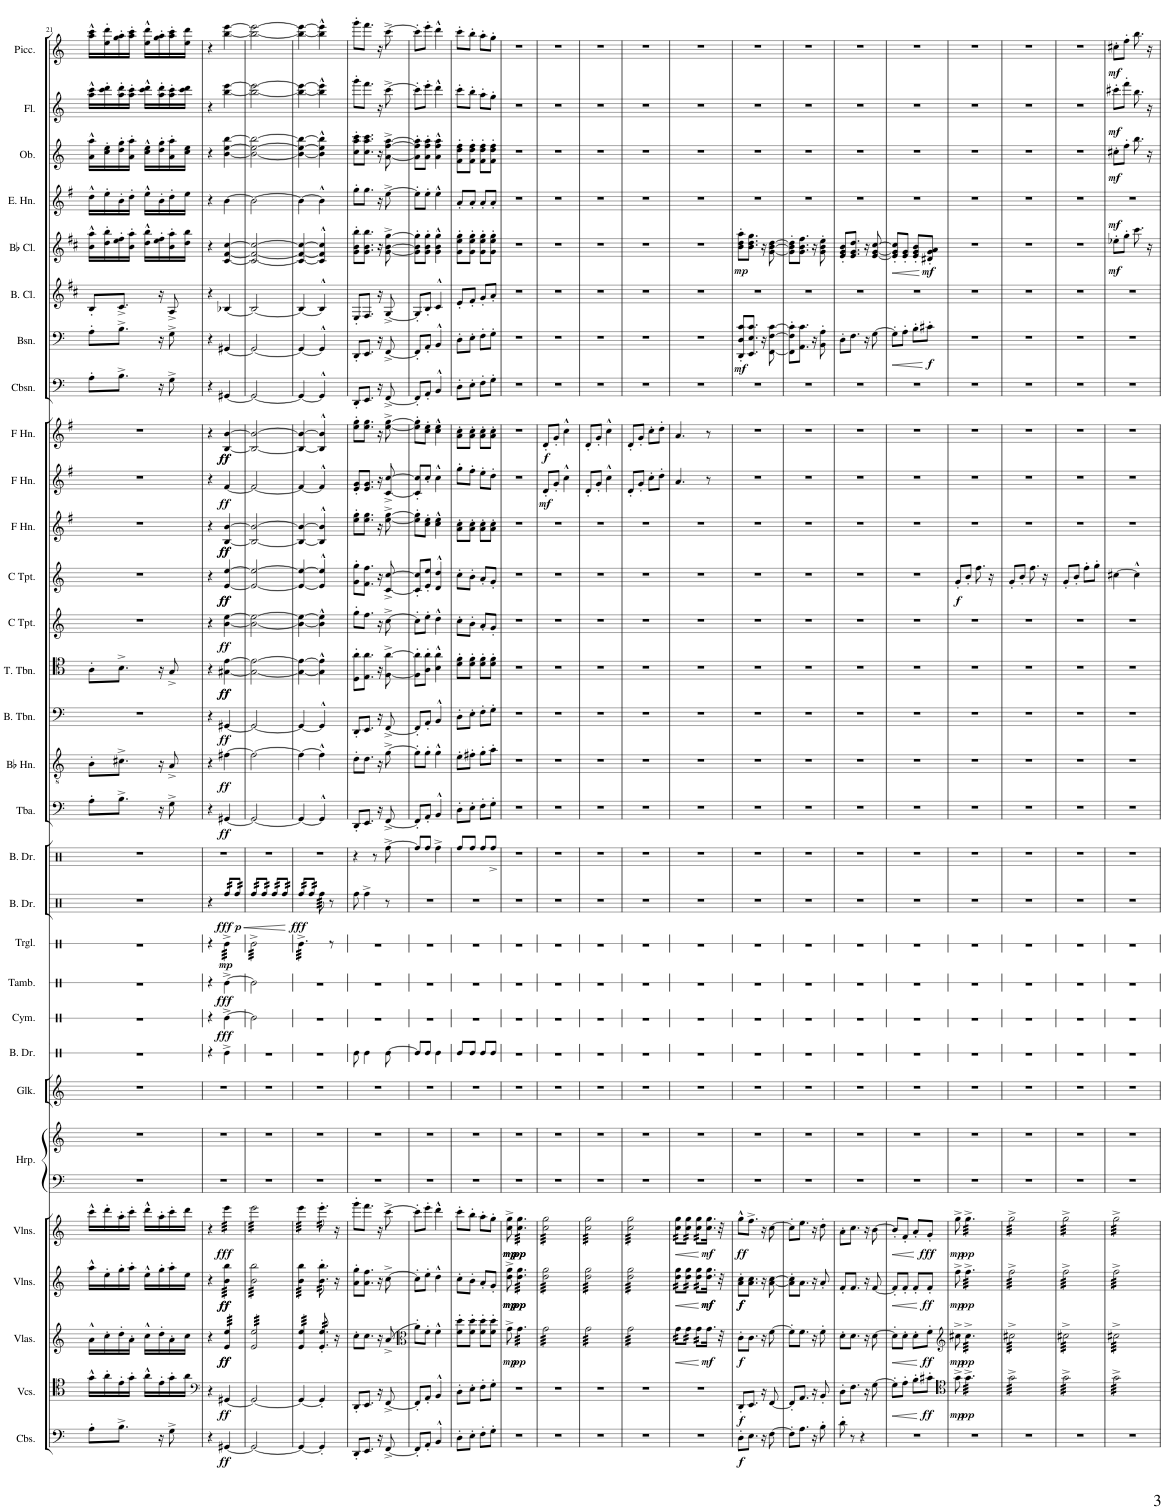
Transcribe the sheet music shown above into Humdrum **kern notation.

**kern	**dynam	**kern	**dynam	**kern	**dynam	**kern	**dynam	**kern	**dynam	**kern	**kern	**kern	**kern	**kern	**dynam	**kern	**dynam	**kern	**dynam	**kern	**dynam	**kern	**kern	**dynam	**kern	**dynam	**kern	**dynam	**kern	**dynam	**kern	**dynam	**kern	**dynam	**kern	**dynam	**kern	**dynam	**kern	**dynam	**kern	**kern	**dynam	**kern	**kern	**dynam	**kern	**dynam	**kern	**dynam	**kern	**dynam	**kern	**dynam
*part30	*part30	*part29	*part29	*part28	*part28	*part27	*part27	*part26	*part26	*part25	*part25	*part24	*part23	*part22	*part22	*part21	*part21	*part20	*part20	*part19	*part19	*part18	*part17	*part17	*part16	*part16	*part15	*part15	*part14	*part14	*part13	*part13	*part12	*part12	*part11	*part11	*part10	*part10	*part9	*part9	*part8	*part7	*part7	*part6	*part5	*part5	*part4	*part4	*part3	*part3	*part2	*part2	*part1	*part1
*staff31	*staff31	*staff30	*staff30	*staff29	*staff29	*staff28	*staff28	*staff27	*staff27	*staff26	*staff25	*staff24	*staff23	*staff22	*staff22	*staff21	*staff21	*staff20	*staff20	*staff19	*staff19	*staff18	*staff17	*staff17	*staff16	*staff16	*staff15	*staff15	*staff14	*staff14	*staff13	*staff13	*staff12	*staff12	*staff11	*staff11	*staff10	*staff10	*staff9	*staff9	*staff8	*staff7	*staff7	*staff6	*staff5	*staff5	*staff4	*staff4	*staff3	*staff3	*staff2	*staff2	*staff1	*staff1
*I"Contrabasses	*	*I"Violoncellos	*	*I"Violas	*	*I"Violins II	*	*I"Violins I	*	*I"Harps	*	*I"Glockenspiel	*I"Bass Drum	*I"Cymbal	*	*I"Tambourine	*	*I"Triangle	*	*I"Timpani II	*	*I"Timpani I	*I"Bass Tuba	*	*I"Tenor Tuba	*	*I"Bass Trombone	*	*I"Tenor Trombone	*	*I"C Trumpet	*	*I"C Trumpet	*	*I"Horn in F	*	*I"Horn in F	*	*I"Horn in F	*	*I"Contrabassoon	*I"Bassoon	*	*I"Bass Clarinet	*I"Bb Clarinet	*	*I"English Horn	*	*I"Oboe	*	*I"Flute	*	*I"Piccolo	*
*I'Cbs.	*	*I'Vcs.	*	*I'Vlas.	*	*I'Vlns.	*	*I'Vlns.	*	*I'Hrp.	*	*I'Glk.	*I'B. Dr.	*I'Cym.	*	*I'Tamb.	*	*I'Trgl.	*	*I'Timp.	*	*I'Timp.	*I'Tba.	*	*	*	*I'B. Tbn.	*	*I'T. Tbn.	*	*I'C Tpt.	*	*I'C Tpt.	*	*	*	*	*	*	*	*I'Cbsn.	*I'Bsn.	*	*I'B. Cl.	*I'Bb Cl.	*	*I'E. Hn.	*	*I'Ob.	*	*I'Fl.	*	*I'Picc.	*
!!LO:PB:g=z
*clefF4	*	*clefC4	*	*clefG2	*	*clefG2	*	*clefG2	*	*clefF4	*clefG2	*clefG2	*clefX	*clefX	*	*clefX	*	*clefX	*	*clefF4	*	*clefF4	*clefF4	*	*clefGv2	*	*clefF4	*	*clefC4	*	*clefG2	*	*clefG2	*	*clefG2	*	*clefG2	*	*clefG2	*	*clefF4	*clefF4	*	*clefG2	*clefG2	*	*clefG2	*	*clefG2	*	*clefG2	*	*clefG2	*
*Trd7c12	*	*	*	*	*	*	*	*	*	*	*	*Trd-14c-24	*	*	*	*	*	*	*	*	*	*	*	*	*Trd1c2	*	*	*	*	*	*	*	*	*	*Trd4c7	*	*Trd4c7	*	*Trd4c7	*	*Trd7c12	*	*	*Trd8c14	*Trd1c2	*	*Trd4c7	*	*	*	*	*	*Trd-7c-12	*
*k[]	*	*k[]	*	*k[]	*	*k[]	*	*k[]	*	*k[]	*k[]	*k[]	*k[]	*k[]	*	*k[]	*	*k[]	*	*k[]	*	*k[]	*k[]	*	*k[]	*	*k[]	*	*k[]	*	*k[]	*	*k[]	*	*k[f#]	*	*k[f#]	*	*k[f#]	*	*k[]	*k[]	*	*k[f#c#]	*k[f#c#]	*	*k[f#]	*	*k[]	*	*k[]	*	*k[]	*
*M2/4	*	*M2/4	*	*M2/4	*	*M2/4	*	*M2/4	*	*M2/4	*M2/4	*M2/4	*M2/4	*M2/4	*	*M2/4	*	*M2/4	*	*M2/4	*	*M2/4	*M2/4	*	*M2/4	*	*M2/4	*	*M2/4	*	*M2/4	*	*M2/4	*	*M2/4	*	*M2/4	*	*M2/4	*	*M2/4	*M2/4	*	*M2/4	*M2/4	*	*M2/4	*	*M2/4	*	*M2/4	*	*M2/4	*
=21	=21	=21	=21	=21	=21	=21	=21	=21	=21	=21	=21	=21	=21	=21	=21	=21	=21	=21	=21	=21	=21	=21	=21	=21	=21	=21	=21	=21	=21	=21	=21	=21	=21	=21	=21	=21	=21	=21	=21	=21	=21	=21	=21	=21	=21	=21	=21	=21	=21	=21	=21	=21	=21	=21
8A'\L	.	16g^^\LL	.	16a^^\LL	.	16aa^^\LL	.	16ccc^^\LL	.	2r	2r	2r	2r	2r	.	2r	.	2r	.	2r	.	2r	8A'\L	.	8B'\L	.	2r	.	8A'\L	.	2r	.	2r	.	2r	.	2r	.	2r	.	8A'\L	8A'\L	.	8B'/L	16b\^^ 16aa\^^LL	.	16dd^^\LL	.	16a\^^ 16aa\^^LL	.	16aa\^^ 16ccc\^^LL	.	16aa\^^ 16ccc\^^LL	.
.	.	16a'\	.	16cc'\	.	16ee'\	.	16ddd'\	.	.	.	.	.	.	.	.	.	.	.	.	.	.	.	.	.	.	.	.	.	.	.	.	.	.	.	.	.	.	.	.	.	.	.	.	16dd\' 16bb\'	.	16ee'\	.	16cc\' 16ee\'	.	16ccc\' 16ddd\'	.	16ee\' 16ddd\'	.
8.B^\J	.	16e'\	.	16dd'\	.	16gg'\	.	16aa'\	.	.	.	.	.	.	.	.	.	.	.	.	.	.	8.B^\J	.	8.c#X^\J	.	.	.	8.B^\J	.	.	.	.	.	.	.	.	.	.	.	8.B^\J	8.B^\J	.	8.c#^/J	16ee\' 16ff#\'	.	16b'\	.	16dd\' 16gg\'	.	16aa\' 16ddd\'	.	16gg\' 16aa\'	.
.	.	16g'\JJ	.	16a'\JJ	.	16aa'\JJ	.	16ccc'\JJ	.	.	.	.	.	.	.	.	.	.	.	.	.	.	.	.	.	.	.	.	.	.	.	.	.	.	.	.	.	.	.	.	.	.	.	.	16b\' 16aa\'JJ	.	16dd'\JJ	.	16a\' 16aa\'JJ	.	16aa\' 16ccc\'JJ	.	16aa\' 16ccc\'JJ	.
.	.	16a^^\LL	.	16cc^^\LL	.	16ee^^\LL	.	16ddd^^\LL	.	.	.	.	.	.	.	.	.	.	.	.	.	.	.	.	.	.	.	.	.	.	.	.	.	.	.	.	.	.	.	.	.	.	.	.	16dd\^^ 16bb\^^LL	.	16ee^^\LL	.	16cc\^^ 16ee\^^LL	.	16ccc\^^ 16ddd\^^LL	.	16ee\^^ 16ddd\^^LL	.
16r	.	16e'\	.	16dd'\	.	16gg'\	.	16aa'\	.	.	.	.	.	.	.	.	.	.	.	.	.	.	16r	.	16r	.	.	.	16r	.	.	.	.	.	.	.	.	.	.	.	16r	16r	.	16r	16ee\' 16ff#\'	.	16b'\	.	16dd\' 16gg\'	.	16aa\' 16ddd\'	.	16gg\' 16aa\'	.
*	*	*	*	*	*	*	*	*	*	*	*	*	*	*	*	*	*	*	*	*	*	*	*	*	*	*	*	*	*	*	*	*	*	*	*	*	*	*	*	*	*	*	*	*	*	*	*	*	*	*	*	*	*MM120	*
8G^\	.	16g'\	.	16a'\	.	16aa'\	.	16ccc'\	.	.	.	.	.	.	.	.	.	.	.	.	.	.	8G^\	.	8A^/	.	.	.	8G^/	.	.	.	.	.	.	.	.	.	.	.	8G^\	8G^\	.	8A^/	16b\' 16aa\'	.	16dd'\	.	16a\' 16aa\'	.	16aa\' 16ccc\'	.	16aa\' 16ccc\'	.
.	.	16a\JJ	.	16cc\JJ	.	16ee\JJ	.	16ddd\JJ	.	.	.	.	.	.	.	.	.	.	.	.	.	.	.	.	.	.	.	.	.	.	.	.	.	.	.	.	.	.	.	.	.	.	.	.	16dd\ 16bb\JJ	.	16ee\JJ	.	16cc\ 16ee\JJ	.	16ccc\ 16ddd\JJ	.	16ee\ 16ddd\JJ	.
=22	=22	=22	=22	=22	=22	=22	=22	=22	=22	=22	=22	=22	=22	=22	=22	=22	=22	=22	=22	=22	=22	=22	=22	=22	=22	=22	=22	=22	=22	=22	=22	=22	=22	=22	=22	=22	=22	=22	=22	=22	=22	=22	=22	=22	=22	=22	=22	=22	=22	=22	=22	=22	=22	=22
*	*	*clefF4	*	*	*	*	*	*	*	*	*	*	*	*	*	*	*	*	*	*	*	*	*	*	*	*	*	*	*	*	*	*	*	*	*	*	*	*	*	*	*	*	*	*	*	*	*	*	*	*	*	*	*	*
4r	.	4r	.	4r	.	4r	.	4r	.	2r	2r	2r	4r	4r	.	4r	.	4r	.	4r	.	2r	4r	.	4r	.	4r	.	4r	.	4r	.	4r	.	4r	.	4r	.	4r	.	4r	4r	.	4r	4r	.	4r	.	4r	.	4r	.	4r	.
!	!LO:DY:b	!	!LO:DY:b	!	!LO:DY:b	!	!	!	!	!	!	!	!	!	!	!	!	!	!	!	!	!	!	!	!	!	!	!	!	!	!	!	!	!	!	!	!	!	!	!	!	!	!	!	!	!	!	!	!	!	!	!	!	!
!	!	!	!	!	!LO:DY:n=1:b	!	!LO:DY:b	!	!	!	!	!	!	!	!	!	!	!	!	!	!	!	!	!	!	!	!	!	!	!	!	!	!	!	!	!	!	!	!	!	!	!	!	!	!	!	!	!	!	!	!	!	!	!
!	!	!	!	!	!	!	!LO:DY:n=1:b	!	!LO:DY:b	!	!	!	!	!	!LO:DY:b	!	!LO:DY:b	!	!LO:DY:b	!	!LO:DY:b	!	!	!LO:DY:b	!	!LO:DY:b	!	!LO:DY:b	!	!LO:DY:b	!	!	!	!	!	!	!	!	!	!	!	!	!	!	!	!	!	!	!	!	!	!	!	!
!	!	!	!	!	!	!	!	!	!	!	!	!	!	!	!	!	!	!	!	!	!	!	!	!	!	!	!	!	!	!LO:DY:n=1:b	!	!LO:DY:b	!	!LO:DY:b	!	!	!	!	!	!	!	!	!	!	!	!	!	!	!	!	!	!	!	!
!	!	!	!	!	!	!	!	!	!	!	!	!	!	!	!	!	!	!	!	!	!	!	!	!	!	!	!	!	!	!	!	!	!	!LO:DY:n=1:b	!	!LO:DY:b	!	!	!	!	!	!	!	!	!	!	!	!	!	!	!	!	!	!
!	!	!	!	!	!	!	!	!	!	!	!	!	!	!	!	!	!	!	!	!	!	!	!	!	!	!	!	!	!	!	!	!	!	!	!	!LO:DY:n=1:b	!	!LO:DY:b	!	!LO:DY:b	!	!	!	!	!	!	!	!	!	!	!	!	!	!
!	!	!	!	!	!	!	!	!	!	!	!	!	!	!	!	!	!	!	!	!	!	!	!	!	!	!	!	!	!	!	!	!	!	!	!	!	!	!	!	!LO:DY:n=1:b	!	!	!	!	!	!	!	!	!	!	!	!	!	!
*	*	*	*	*tremolo	*	*	*	*	*	*	*	*	*	*	*	*	*	*	*	*	*	*	*	*	*	*	*	*	*	*	*	*	*	*	*	*	*	*	*	*	*	*	*	*	*	*	*	*	*	*	*	*	*	*
*	*	*	*	*	*	*tremolo	*	*	*	*	*	*	*	*	*	*	*	*	*	*	*	*	*	*	*	*	*	*	*	*	*	*	*	*	*	*	*	*	*	*	*	*	*	*	*	*	*	*	*	*	*	*	*	*
*	*	*	*	*	*	*	*	*tremolo	*	*	*	*	*	*	*	*	*	*	*	*	*	*	*	*	*	*	*	*	*	*	*	*	*	*	*	*	*	*	*	*	*	*	*	*	*	*	*	*	*	*	*	*	*	*
*	*	*	*	*	*	*	*	*	*	*	*	*	*	*	*	*	*	*tremolo	*	*	*	*	*	*	*	*	*	*	*	*	*	*	*	*	*	*	*	*	*	*	*	*	*	*	*	*	*	*	*	*	*	*	*	*
*	*	*	*	*	*	*	*	*	*	*	*	*	*	*	*	*	*	*	*	*tremolo	*	*	*	*	*	*	*	*	*	*	*	*	*	*	*	*	*	*	*	*	*	*	*	*	*	*	*	*	*	*	*	*	*	*
[4GG#X/	ff	[4GG#X/	ff	32e/ 32ee/LLL	ff ff	32b\ 32bb\LLL	ff ff	32eee\LLL	fff	.	.	.	4Re^\	[4Re^\	fff	[4Re^\	fff	32Re^\LLL	mp	32ee/LLL	fff	.	[4GG#X/	ff	[4f#X\	ff	[4GG#X/	ff	[4G#X\ [4e\	ff ff	[4b\ [4ee\	ff	[4e/ [4ee/	ff ff	[4B/ [4b/	ff ff	[4f#/	ff	[4B/ [4b/	ff ff	[4GG#X/	[4GG#X/	.	[4B-X/	[4c#/ [4f#/ [4cc#/	.	[4b\	.	[4b\ [4ee\ [4bb\	.	[4bb\ [4eee\	.	[4bb\ [4eee\	.
.	.	.	.	32e/ 32ee/	.	32b\ 32bb\	.	32eee\	.	.	.	.	.	.	.	.	.	32Re^\	.	32ee/	.	.	.	.	.	.	.	.	.	.	.	.	.	.	.	.	.	.	.	.	.	.	.	.	.	.	.	.	.	.	.	.	.	.
.	.	.	.	32e/ 32ee/	.	32b\ 32bb\	.	32eee\	.	.	.	.	.	.	.	.	.	32Re^\	.	32ee/	.	.	.	.	.	.	.	.	.	.	.	.	.	.	.	.	.	.	.	.	.	.	.	.	.	.	.	.	.	.	.	.	.	.
.	.	.	.	32e/ 32ee/	.	32b\ 32bb\	.	32eee\	.	.	.	.	.	.	.	.	.	32Re^\	.	32ee/	.	.	.	.	.	.	.	.	.	.	.	.	.	.	.	.	.	.	.	.	.	.	.	.	.	.	.	.	.	.	.	.	.	.
!	!	!	!	!	!	!	!	!	!	!	!	!	!	!	!	!	!	!	!	!	!LO:HP:b	!	!	!	!	!	!	!	!	!	!	!	!	!	!	!	!	!	!	!	!	!	!	!	!	!	!	!	!	!	!	!	!	!
!	!	!	!	!	!	!	!	!	!	!	!	!	!	!	!	!	!	!	!	!	!LO:DY:n=1:b	!	!	!	!	!	!	!	!	!	!	!	!	!	!	!	!	!	!	!	!	!	!	!	!	!	!	!	!	!	!	!	!	!
.	.	.	.	32e/ 32ee/	.	32b\ 32bb\	.	32eee\	.	.	.	.	.	.	.	.	.	32Re^\	.	32ee/	< p	.	.	.	.	.	.	.	.	.	.	.	.	.	.	.	.	.	.	.	.	.	.	.	.	.	.	.	.	.	.	.	.	.
.	.	.	.	32e/ 32ee/	.	32b\ 32bb\	.	32eee\	.	.	.	.	.	.	.	.	.	32Re^\	.	32ee/	.	.	.	.	.	.	.	.	.	.	.	.	.	.	.	.	.	.	.	.	.	.	.	.	.	.	.	.	.	.	.	.	.	.
.	.	.	.	32e/ 32ee/	.	32b\ 32bb\	.	32eee\	.	.	.	.	.	.	.	.	.	32Re^\	.	32ee/	.	.	.	.	.	.	.	.	.	.	.	.	.	.	.	.	.	.	.	.	.	.	.	.	.	.	.	.	.	.	.	.	.	.
.	.	.	.	32e/ 32ee/JJJ	.	32b\ 32bb\JJJ	.	32eee\JJJ	.	.	.	.	.	.	.	.	.	32Re^\JJJ	.	32ee/JJJ	.	.	.	.	.	.	.	.	.	.	.	.	.	.	.	.	.	.	.	.	.	.	.	.	.	.	.	.	.	.	.	.	.	.
=23	=23	=23	=23	=23	=23	=23	=23	=23	=23	=23	=23	=23	=23	=23	=23	=23	=23	=23	=23	=23	=23	=23	=23	=23	=23	=23	=23	=23	=23	=23	=23	=23	=23	=23	=23	=23	=23	=23	=23	=23	=23	=23	=23	=23	=23	=23	=23	=23	=23	=23	=23	=23	=23	=23
2GG#/_	.	2GG#/_	.	32e/ 32ee/LLL	.	32b\ 32bb\LLL	.	32eee\LLL	.	2r	2r	2r	2r	2Re\]	.	2Re\]	.	32Re^\LLL	.	32ee/LLL	.	2r	2GG#/_	.	2f#\_	.	2GG#/_	.	2G#\_ 2e\_	.	2b\_ 2ee\_	.	2e/_ 2ee/_	.	2B/_ 2b/_	.	2f#/_	.	2B/_ 2b/_	.	2GG#/_	2GG#/_	.	2B-/_	2c#/_ 2f#/_ 2cc#/_	.	2b\_	.	2b\_ 2ee\_ 2bb\_	.	2bb\_ 2eee\_	.	2bb\_ 2eee\_	.
.	.	.	.	32e/ 32ee/	.	32b\ 32bb\	.	32eee\	.	.	.	.	.	.	.	.	.	32Re^\	.	32ee/	.	.	.	.	.	.	.	.	.	.	.	.	.	.	.	.	.	.	.	.	.	.	.	.	.	.	.	.	.	.	.	.	.	.
.	.	.	.	32e/ 32ee/	.	32b\ 32bb\	.	32eee\	.	.	.	.	.	.	.	.	.	32Re^\	.	32ee/	.	.	.	.	.	.	.	.	.	.	.	.	.	.	.	.	.	.	.	.	.	.	.	.	.	.	.	.	.	.	.	.	.	.
.	.	.	.	32e/ 32ee/	.	32b\ 32bb\	.	32eee\	.	.	.	.	.	.	.	.	.	32Re^\	.	32ee/	.	.	.	.	.	.	.	.	.	.	.	.	.	.	.	.	.	.	.	.	.	.	.	.	.	.	.	.	.	.	.	.	.	.
.	.	.	.	32e/ 32ee/	.	32b\ 32bb\	.	32eee\	.	.	.	.	.	.	.	.	.	32Re^\	.	32ee/	.	.	.	.	.	.	.	.	.	.	.	.	.	.	.	.	.	.	.	.	.	.	.	.	.	.	.	.	.	.	.	.	.	.
.	.	.	.	32e/ 32ee/	.	32b\ 32bb\	.	32eee\	.	.	.	.	.	.	.	.	.	32Re^\	.	32ee/	.	.	.	.	.	.	.	.	.	.	.	.	.	.	.	.	.	.	.	.	.	.	.	.	.	.	.	.	.	.	.	.	.	.
.	.	.	.	32e/ 32ee/	.	32b\ 32bb\	.	32eee\	.	.	.	.	.	.	.	.	.	32Re^\	.	32ee/	.	.	.	.	.	.	.	.	.	.	.	.	.	.	.	.	.	.	.	.	.	.	.	.	.	.	.	.	.	.	.	.	.	.
.	.	.	.	32e/ 32ee/	.	32b\ 32bb\	.	32eee\	.	.	.	.	.	.	.	.	.	32Re^\	.	32ee/JJJ	.	.	.	.	.	.	.	.	.	.	.	.	.	.	.	.	.	.	.	.	.	.	.	.	.	.	.	.	.	.	.	.	.	.
.	.	.	.	32e/ 32ee/	.	32b\ 32bb\	.	32eee\	.	.	.	.	.	.	.	.	.	32Re^\	.	32ee/LLL	.	.	.	.	.	.	.	.	.	.	.	.	.	.	.	.	.	.	.	.	.	.	.	.	.	.	.	.	.	.	.	.	.	.
.	.	.	.	32e/ 32ee/	.	32b\ 32bb\	.	32eee\	.	.	.	.	.	.	.	.	.	32Re^\	.	32ee/	.	.	.	.	.	.	.	.	.	.	.	.	.	.	.	.	.	.	.	.	.	.	.	.	.	.	.	.	.	.	.	.	.	.
.	.	.	.	32e/ 32ee/	.	32b\ 32bb\	.	32eee\	.	.	.	.	.	.	.	.	.	32Re^\	.	32ee/	.	.	.	.	.	.	.	.	.	.	.	.	.	.	.	.	.	.	.	.	.	.	.	.	.	.	.	.	.	.	.	.	.	.
.	.	.	.	32e/ 32ee/	.	32b\ 32bb\	.	32eee\	.	.	.	.	.	.	.	.	.	32Re^\	.	32ee/	.	.	.	.	.	.	.	.	.	.	.	.	.	.	.	.	.	.	.	.	.	.	.	.	.	.	.	.	.	.	.	.	.	.
.	.	.	.	32e/ 32ee/	.	32b\ 32bb\	.	32eee\	.	.	.	.	.	.	.	.	.	32Re^\	.	32ee/	.	.	.	.	.	.	.	.	.	.	.	.	.	.	.	.	.	.	.	.	.	.	.	.	.	.	.	.	.	.	.	.	.	.
.	.	.	.	32e/ 32ee/	.	32b\ 32bb\	.	32eee\	.	.	.	.	.	.	.	.	.	32Re^\	.	32ee/	.	.	.	.	.	.	.	.	.	.	.	.	.	.	.	.	.	.	.	.	.	.	.	.	.	.	.	.	.	.	.	.	.	.
.	.	.	.	32e/ 32ee/	.	32b\ 32bb\	.	32eee\	.	.	.	.	.	.	.	.	.	32Re^\	.	32ee/	.	.	.	.	.	.	.	.	.	.	.	.	.	.	.	.	.	.	.	.	.	.	.	.	.	.	.	.	.	.	.	.	.	.
.	.	.	.	32e/ 32ee/JJJ	.	32b\ 32bb\JJJ	.	32eee\JJJ	.	.	.	.	.	.	.	.	.	32Re^\JJJ	.	32ee/JJJ	.	.	.	.	.	.	.	.	.	.	.	.	.	.	.	.	.	.	.	.	.	.	.	.	.	.	.	.	.	.	.	.	.	.
.	.	.	.	.	.	.	.	.	.	.	.	.	.	.	.	.	.	.	.	.	[	.	.	.	.	.	.	.	.	.	.	.	.	.	.	.	.	.	.	.	.	.	.	.	.	.	.	.	.	.	.	.	.	.
=24	=24	=24	=24	=24	=24	=24	=24	=24	=24	=24	=24	=24	=24	=24	=24	=24	=24	=24	=24	=24	=24	=24	=24	=24	=24	=24	=24	=24	=24	=24	=24	=24	=24	=24	=24	=24	=24	=24	=24	=24	=24	=24	=24	=24	=24	=24	=24	=24	=24	=24	=24	=24	=24	=24
!	!	!	!	!	!	!	!	!	!	!	!	!	!	!	!	!	!	!	!	!	!LO:DY:b	!	!	!	!	!	!	!	!	!	!	!	!	!	!	!	!	!	!	!	!	!	!	!	!	!	!	!	!	!	!	!	!	!
4GG#/_	.	4GG#/_	.	32e/ 32ee/LLL	.	32b\ 32bb\LLL	.	32eee\LLL	.	2r	2r	2r	2r	2r	.	2r	.	32Re^\LLL	.	32ee/LLL	fff	2r	4GG#/_	.	4f#\_	.	4GG#/_	.	4G#\_ 4e\_	.	4b\_ 4ee\_	.	4e/_ 4ee/_	.	4B/_ 4b/_	.	4f#/_	.	4B/_ 4b/_	.	4GG#/_	4GG#/_	.	4B-/_	4c#/_ 4f#/_ 4cc#/_	.	4b\_	.	4b\_ 4ee\_ 4bb\_	.	4bb\_ 4eee\_	.	4bb\_ 4eee\_	.
.	.	.	.	32e/ 32ee/	.	32b\ 32bb\	.	32eee\	.	.	.	.	.	.	.	.	.	32Re^\	.	32ee/	.	.	.	.	.	.	.	.	.	.	.	.	.	.	.	.	.	.	.	.	.	.	.	.	.	.	.	.	.	.	.	.	.	.
.	.	.	.	32e/ 32ee/	.	32b\ 32bb\	.	32eee\	.	.	.	.	.	.	.	.	.	32Re^\	.	32ee/	.	.	.	.	.	.	.	.	.	.	.	.	.	.	.	.	.	.	.	.	.	.	.	.	.	.	.	.	.	.	.	.	.	.
.	.	.	.	32e/ 32ee/	.	32b\ 32bb\	.	32eee\	.	.	.	.	.	.	.	.	.	32Re^\	.	32ee/	.	.	.	.	.	.	.	.	.	.	.	.	.	.	.	.	.	.	.	.	.	.	.	.	.	.	.	.	.	.	.	.	.	.
.	.	.	.	32e/ 32ee/	.	32b\ 32bb\	.	32eee\	.	.	.	.	.	.	.	.	.	32Re^\	.	32ee/	.	.	.	.	.	.	.	.	.	.	.	.	.	.	.	.	.	.	.	.	.	.	.	.	.	.	.	.	.	.	.	.	.	.
.	.	.	.	32e/ 32ee/	.	32b\ 32bb\	.	32eee\	.	.	.	.	.	.	.	.	.	32Re^\	.	32ee/	.	.	.	.	.	.	.	.	.	.	.	.	.	.	.	.	.	.	.	.	.	.	.	.	.	.	.	.	.	.	.	.	.	.
.	.	.	.	32e/ 32ee/	.	32b\ 32bb\	.	32eee\	.	.	.	.	.	.	.	.	.	32Re^\	.	32ee/	.	.	.	.	.	.	.	.	.	.	.	.	.	.	.	.	.	.	.	.	.	.	.	.	.	.	.	.	.	.	.	.	.	.
.	.	.	.	32e/ 32ee/JJJ	.	32b\ 32bb\JJJ	.	32eee\JJJ	.	.	.	.	.	.	.	.	.	32Re^\	.	32ee/JJJ	.	.	.	.	.	.	.	.	.	.	.	.	.	.	.	.	.	.	.	.	.	.	.	.	.	.	.	.	.	.	.	.	.	.
*	*	*	*	*	*	*	*	*	*	*	*	*	*	*	*	*	*	*	*	*	*	*	*	*	*	*	*	*	*	*	*	*	*	*	*	*	*	*	*	*	*	*	*	*	*	*	*	*	*	*	*	*	*MM116	*
4GG#'/]	.	4GG#'/]	.	32e/' 32ee/'LLL	.	32b\' 32bb\'LLL	.	32eee'\LLL	.	.	.	.	.	.	.	.	.	32Re^\	.	64ee\	.	.	4GG#^^/]	.	4f#^^\]	.	4GG#^^/]	.	4G#\]^^ 4e\]^^	.	4b\]^^ 4ee\]^^	.	4e/]^^ 4ee/]^^	.	4B/]^^ 4b/]^^	.	4f#^^/]	.	4B/]^^ 4b/]^^	.	4GG#^^/]	4GG#^^/]	.	4B-^^/]	4c#/]^^ 4f#/]^^ 4cc#/]^^	.	4b^^\]	.	4b\]^^ 4ee\]^^ 4bb\]^^	.	4bb\]^^ 4eee\]^^	.	4bb\]^^ 4eee\]^^	.
.	.	.	.	.	.	.	.	.	.	.	.	.	.	.	.	.	.	.	.	64ee\	.	.	.	.	.	.	.	.	.	.	.	.	.	.	.	.	.	.	.	.	.	.	.	.	.	.	.	.	.	.	.	.	.	.
.	.	.	.	32e/' 32ee/'	.	32b\' 32bb\'	.	32eee'\	.	.	.	.	.	.	.	.	.	32Re^\	.	64ee\	.	.	.	.	.	.	.	.	.	.	.	.	.	.	.	.	.	.	.	.	.	.	.	.	.	.	.	.	.	.	.	.	.	.
.	.	.	.	.	.	.	.	.	.	.	.	.	.	.	.	.	.	.	.	64ee\	.	.	.	.	.	.	.	.	.	.	.	.	.	.	.	.	.	.	.	.	.	.	.	.	.	.	.	.	.	.	.	.	.	.
.	.	.	.	32e/' 32ee/'	.	32b\' 32bb\'	.	32eee'\	.	.	.	.	.	.	.	.	.	32Re^\	.	64ee\	.	.	.	.	.	.	.	.	.	.	.	.	.	.	.	.	.	.	.	.	.	.	.	.	.	.	.	.	.	.	.	.	.	.
.	.	.	.	.	.	.	.	.	.	.	.	.	.	.	.	.	.	.	.	64ee\	.	.	.	.	.	.	.	.	.	.	.	.	.	.	.	.	.	.	.	.	.	.	.	.	.	.	.	.	.	.	.	.	.	.
.	.	.	.	32e/' 32ee/'	.	32b\' 32bb\'	.	32eee'\	.	.	.	.	.	.	.	.	.	32Re^\JJJ	.	64ee\	.	.	.	.	.	.	.	.	.	.	.	.	.	.	.	.	.	.	.	.	.	.	.	.	.	.	.	.	.	.	.	.	.	.
*	*	*	*	*	*	*	*	*	*	*	*	*	*	*	*	*	*	*Xtremolo	*	*	*	*	*	*	*	*	*	*	*	*	*	*	*	*	*	*	*	*	*	*	*	*	*	*	*	*	*	*	*	*	*	*	*	*
.	.	.	.	.	.	.	.	.	.	.	.	.	.	.	.	.	.	.	.	64ee\	.	.	.	.	.	.	.	.	.	.	.	.	.	.	.	.	.	.	.	.	.	.	.	.	.	.	.	.	.	.	.	.	.	.
*	*	*	*	*	*	*	*	*	*	*	*	*	*	*	*	*	*	*	*	*Xtremolo	*	*	*	*	*	*	*	*	*	*	*	*	*	*	*	*	*	*	*	*	*	*	*	*	*	*	*	*	*	*	*	*	*	*
.	.	.	.	32e/' 32ee/'	.	32b\' 32bb\'	.	32eee'\	.	.	.	.	.	.	.	.	.	8r	.	8r	.	.	.	.	.	.	.	.	.	.	.	.	.	.	.	.	.	.	.	.	.	.	.	.	.	.	.	.	.	.	.	.	.	.
.	.	.	.	32e/' 32ee/'JJJ	.	32b\' 32bb\'JJJ	.	32eee'\JJJ	.	.	.	.	.	.	.	.	.	.	.	.	.	.	.	.	.	.	.	.	.	.	.	.	.	.	.	.	.	.	.	.	.	.	.	.	.	.	.	.	.	.	.	.	.	.
*	*	*	*	*	*	*	*	*Xtremolo	*	*	*	*	*	*	*	*	*	*	*	*	*	*	*	*	*	*	*	*	*	*	*	*	*	*	*	*	*	*	*	*	*	*	*	*	*	*	*	*	*	*	*	*	*	*
*	*	*	*	*	*	*Xtremolo	*	*	*	*	*	*	*	*	*	*	*	*	*	*	*	*	*	*	*	*	*	*	*	*	*	*	*	*	*	*	*	*	*	*	*	*	*	*	*	*	*	*	*	*	*	*	*	*
*	*	*	*	*Xtremolo	*	*	*	*	*	*	*	*	*	*	*	*	*	*	*	*	*	*	*	*	*	*	*	*	*	*	*	*	*	*	*	*	*	*	*	*	*	*	*	*	*	*	*	*	*	*	*	*	*	*
.	.	.	.	16r	.	16r	.	16r	.	.	.	.	.	.	.	.	.	.	.	.	.	.	.	.	.	.	.	.	.	.	.	.	.	.	.	.	.	.	.	.	.	.	.	.	.	.	.	.	.	.	.	.	.	.
=25	=25	=25	=25	=25	=25	=25	=25	=25	=25	=25	=25	=25	=25	=25	=25	=25	=25	=25	=25	=25	=25	=25	=25	=25	=25	=25	=25	=25	=25	=25	=25	=25	=25	=25	=25	=25	=25	=25	=25	=25	=25	=25	=25	=25	=25	=25	=25	=25	=25	=25	=25	=25	=25	=25
8DD'/L	.	8DD'/L	.	8cc'\L	.	8a\' 8gg\'L	.	8ggg'\L	.	2r	2r	2r	8Re\	2r	.	2r	.	2r	.	8dd\	.	4r	8DD'/L	.	8d'\L	.	8DD'/L	.	8D\' 8a\'L	.	8gg'\L	.	8g\' 8gg\'L	.	8ee\' 8gg\'L	.	8e/' 8g/'L	.	8ee\' 8gg\'L	.	8DD'/L	8DD'/L	.	8E'/L	8g\' 8b\' 8bb\'L	.	8gg'\L	.	8cc\' 8aa\' 8ccc\'L	.	8ggg'\L	.	8ggg'\L	.
*	*	*	*	*	*	*	*	*	*	*	*	*	*	*	*	*	*	*	*	*	*	*	*	*	*	*	*	*	*	*	*	*	*	*	*	*	*	*	*	*	*	*	*	*	*	*	*	*	*	*	*	*	*MM124	*
8.EE/J	.	8.EE/J	.	8.cc\J	.	8.a\ 8.ff\J	.	8.fff\J	.	.	.	.	4Re\	.	.	.	.	.	.	4ee^\	.	.	8.EE/J	.	8.d\J	.	8.EE/J	.	8.E\ 8.a\J	.	8.ff\J	.	8.f\ 8.ff\J	.	8.ee\ 8.gg\J	.	8.e/ 8.g/J	.	8.ee\ 8.gg\J	.	8.EE/J	8.EE/J	.	8.F#/J	8.g\ 8.b\ 8.bb\J	.	8.gg\J	.	8.cc\ 8.aa\ 8.ccc\J	.	8.fff\J	.	8.fff\J	.
.	.	.	.	.	.	.	.	.	.	.	.	.	.	.	.	.	.	.	.	.	.	8r	.	.	.	.	.	.	.	.	.	.	.	.	.	.	.	.	.	.	.	.	.	.	.	.	.	.	.	.	.	.	.	.
16r	.	16r	.	16r	.	16r	.	16r	.	.	.	.	.	.	.	.	.	.	.	.	.	.	16r	.	16r	.	16r	.	16r	.	16r	.	16r	.	16r	.	16r	.	16r	.	16r	16r	.	16r	16r	.	16r	.	16r	.	16r	.	16r	.
[8FF^/	.	[8FF^/	.	[8a^/	.	[8cc^\	.	[8ccc^\	.	.	.	.	[8Re\	.	.	.	.	.	.	8r	.	[8cc^\	[8FF^/	.	[8g^\	.	[8FF^/	.	[8F\^ [8a\^	.	[8cc^\	.	[8c/^ [8cc/^	.	[8ee\^ [8gg\^	.	[8c/^ [8cc/^	.	[8ee\^ [8gg\^	.	[8FF^/	[8FF^/	.	[8G^/	[8g\^ [8b\^ [8gg\^	.	[8ee^\	.	[8a\^ [8ff\^ [8aa\^	.	[8ccc^\	.	[8ccc^\	.
=26	=26	=26	=26	=26	=26	=26	=26	=26	=26	=26	=26	=26	=26	=26	=26	=26	=26	=26	=26	=26	=26	=26	=26	=26	=26	=26	=26	=26	=26	=26	=26	=26	=26	=26	=26	=26	=26	=26	=26	=26	=26	=26	=26	=26	=26	=26	=26	=26	=26	=26	=26	=26	=26	=26
*	*	*	*	*clefC3	*	*	*	*	*	*	*	*	*	*	*	*	*	*	*	*	*	*	*	*	*	*	*	*	*	*	*	*	*	*	*	*	*	*	*	*	*	*	*	*	*	*	*	*	*	*	*	*	*	*
8FF'/L]	.	8FF'/L]	.	8a'\L]	.	8cc'\L]	.	8ccc'\L]	.	2r	2r	2r	8Re/L]	2r	.	2r	.	2r	.	2r	.	8cc/L]	8FF'/L]	.	8g'\L]	.	8FF'/L]	.	8F\]' 8a\]'L	.	8cc'\L]	.	8c/]' 8cc/]'L	.	8ee\]' 8gg\]'L	.	8c/]' 8cc/]'L	.	8ee\]' 8gg\]'L	.	8FF'/L]	8FF'/L]	.	8G'/L]	8g\]' 8b\]' 8gg\]'L	.	8ee'\L]	.	8a\]' 8ff\]' 8aa\]'L	.	8ccc'\L]	.	8ccc'\L]	.
8AA'/J	.	8AA'/J	.	8f'\J	.	8ee'\J	.	8eee'\J	.	.	.	.	8Re/J	.	.	.	.	.	.	.	.	8aa/J	8AA'/J	.	8g'\J	.	8AA'/J	.	8A\' 8a\'J	.	8ee'\J	.	8e/' 8ee/'J	.	8cc\' 8ee\'J	.	8cc'/J	.	8cc\' 8ee\'J	.	8AA'/J	8AA'/J	.	8B'/J	8g\' 8b\' 8gg\'J	.	8ee'\J	.	8a\' 8ff\' 8aa\'J	.	8eee'\J	.	8eee'\J	.
4BB^^/	.	4BB^^/	.	4f^^\	.	4dd^^\	.	4ddd^^\	.	.	.	.	4Re\	.	.	.	.	.	.	.	.	4bb^\	4BB^^/	.	4g^^\	.	4BB^^/	.	4B\^^ 4a\^^	.	4dd^^\	.	4d/^^ 4dd/^^	.	4cc\^^ 4ee\^^	.	4cc^^\	.	4cc\^^ 4ee\^^	.	4BB^^/	4BB^^/	.	4c#^^/	4g\^^ 4b\^^ 4gg\^^	.	4ee^^\	.	4a\^^ 4ff\^^ 4aa\^^	.	4ddd^^\	.	4ddd^^\	.
=27	=27	=27	=27	=27	=27	=27	=27	=27	=27	=27	=27	=27	=27	=27	=27	=27	=27	=27	=27	=27	=27	=27	=27	=27	=27	=27	=27	=27	=27	=27	=27	=27	=27	=27	=27	=27	=27	=27	=27	=27	=27	=27	=27	=27	=27	=27	=27	=27	=27	=27	=27	=27	=27	=27
8D'\L	.	8D'\L	.	8f\' 8dd\'L	.	8cc'\L	.	8ccc'\L	.	2r	2r	2r	8Re/L	2r	.	2r	.	2r	.	2r	.	8dd/L	8D'\L	.	8e'\L	.	8D'\L	.	8d\' 8f\'L	.	8cc'\L	.	8cc'\L	.	8a\' 8cc\'L	.	8gg'\L	.	8a\' 8cc\'L	.	8D'\L	8D'\L	.	8e'/L	8g\' 8ee\' 8gg\'L	.	8a'/L	.	8f\' 8dd\' 8ff\'L	.	8ccc'\L	.	8ccc'\L	.
8E'\J	.	8E'\J	.	8f\' 8dd\'J	.	8b'\J	.	8bb'\J	.	.	.	.	8Re/J	.	.	.	.	.	.	.	.	8ee/J	8E'\J	.	8f#X'\J	.	8E'\J	.	8d\' 8f\'J	.	8b'\J	.	8b'\J	.	8a\' 8cc\'J	.	8ff#'\J	.	8a\' 8cc\'J	.	8E'\J	8E'\J	.	8f#'/J	8g\' 8ee\' 8gg\'J	.	8a'/J	.	8f\' 8dd\' 8ff\'J	.	8bb'\J	.	8bb'\J	.
8F'\L	.	8F'\L	.	8f\' 8dd\'L	.	8a'/L	.	8aa'\L	.	.	.	.	8Re/L	.	.	.	.	.	.	.	.	8dd/L	8F'\L	.	8g'\L	.	8F'\L	.	8d\' 8f\'L	.	8a'/L	.	8a'/L	.	8a\' 8cc\'L	.	8ee'\L	.	8a\' 8cc\'L	.	8F'\L	8F'\L	.	8g'/L	8g\' 8ee\' 8gg\'L	.	8a'/L	.	8f\' 8dd\' 8ff\'L	.	8aa'\L	.	8aa'\L	.
8G'\J	.	8G'\J	.	8f\' 8dd\'J	.	8g'/J	.	8gg'\J	.	.	.	.	8Re/J	.	.	.	.	.	.	.	.	8gg^/J	8G'\J	.	8a'\J	.	8G'\J	.	8d\' 8f\'J	.	8g'/J	.	8g'/J	.	8a\' 8cc\'J	.	8dd'\J	.	8a\' 8cc\'J	.	8G'\J	8G'\J	.	8a'/J	8g\' 8ee\' 8gg\'J	.	8a'/J	.	8f\' 8dd\' 8ff\'J	.	8gg'\J	.	8gg'\J	.
=28	=28	=28	=28	=28	=28	=28	=28	=28	=28	=28	=28	=28	=28	=28	=28	=28	=28	=28	=28	=28	=28	=28	=28	=28	=28	=28	=28	=28	=28	=28	=28	=28	=28	=28	=28	=28	=28	=28	=28	=28	=28	=28	=28	=28	=28	=28	=28	=28	=28	=28	=28	=28	=28	=28
!	!	!	!	!	!LO:DY:b	!	!LO:DY:b	!	!	!	!	!	!	!	!	!	!	!	!	!	!	!	!	!	!	!	!	!	!	!	!	!	!	!	!	!	!	!	!	!	!	!	!	!	!	!	!	!	!	!	!	!	!	!
!	!	!	!	!	!	!	!LO:DY:n=1:b	!	!LO:DY:b	!	!	!	!	!	!	!	!	!	!	!	!	!	!	!	!	!	!	!	!	!	!	!	!	!	!	!	!	!	!	!	!	!	!	!	!	!	!	!	!	!	!	!	!	!
!	!	!	!	!	!	!	!	!	!LO:DY:n=1:b	!	!	!	!	!	!	!	!	!	!	!	!	!	!	!	!	!	!	!	!	!	!	!	!	!	!	!	!	!	!	!	!	!	!	!	!	!	!	!	!	!	!	!	!	!
2r	.	2r	.	8g^\	mp	8dd\^ 8gg\^	mp mp	8cc\^ 8gg\^	mp mp	2r	2r	2r	2r	2r	.	2r	.	2r	.	2r	.	2r	2r	.	2r	.	2r	.	2r	.	2r	.	2r	.	2r	.	2r	.	2r	.	2r	2r	.	2r	2r	.	2r	.	2r	.	2r	.	2r	.
!	!	!	!	!	!LO:DY:b	!	!LO:DY:n=2:b	!	!	!	!	!	!	!	!	!	!	!	!	!	!	!	!	!	!	!	!	!	!	!	!	!	!	!	!	!	!	!	!	!	!	!	!	!	!	!	!	!	!	!	!	!	!	!
!	!	!	!	!	!	!	!LO:DY:n=3:b	!	!LO:DY:n=2:b	!	!	!	!	!	!	!	!	!	!	!	!	!	!	!	!	!	!	!	!	!	!	!	!	!	!	!	!	!	!	!	!	!	!	!	!	!	!	!	!	!	!	!	!	!
!	!	!	!	!	!	!	!	!	!LO:DY:n=3:b	!	!	!	!	!	!	!	!	!	!	!	!	!	!	!	!	!	!	!	!	!	!	!	!	!	!	!	!	!	!	!	!	!	!	!	!	!	!	!	!	!	!	!	!	!
*	*	*	*	*tremolo	*	*	*	*	*	*	*	*	*	*	*	*	*	*	*	*	*	*	*	*	*	*	*	*	*	*	*	*	*	*	*	*	*	*	*	*	*	*	*	*	*	*	*	*	*	*	*	*	*	*
*	*	*	*	*	*	*tremolo	*	*	*	*	*	*	*	*	*	*	*	*	*	*	*	*	*	*	*	*	*	*	*	*	*	*	*	*	*	*	*	*	*	*	*	*	*	*	*	*	*	*	*	*	*	*	*	*
*	*	*	*	*	*	*	*	*tremolo	*	*	*	*	*	*	*	*	*	*	*	*	*	*	*	*	*	*	*	*	*	*	*	*	*	*	*	*	*	*	*	*	*	*	*	*	*	*	*	*	*	*	*	*	*	*
.	.	.	.	32g\LLL	pp	32dd\ 32gg\LLL	pp pp	32cc\ 32gg\LLL	pp pp	.	.	.	.	.	.	.	.	.	.	.	.	.	.	.	.	.	.	.	.	.	.	.	.	.	.	.	.	.	.	.	.	.	.	.	.	.	.	.	.	.	.	.	.	.
.	.	.	.	32g\	.	32dd\ 32gg\	.	32cc\ 32gg\	.	.	.	.	.	.	.	.	.	.	.	.	.	.	.	.	.	.	.	.	.	.	.	.	.	.	.	.	.	.	.	.	.	.	.	.	.	.	.	.	.	.	.	.	.	.
.	.	.	.	32g\	.	32dd\ 32gg\	.	32cc\ 32gg\	.	.	.	.	.	.	.	.	.	.	.	.	.	.	.	.	.	.	.	.	.	.	.	.	.	.	.	.	.	.	.	.	.	.	.	.	.	.	.	.	.	.	.	.	.	.
.	.	.	.	32g\	.	32dd\ 32gg\	.	32cc\ 32gg\	.	.	.	.	.	.	.	.	.	.	.	.	.	.	.	.	.	.	.	.	.	.	.	.	.	.	.	.	.	.	.	.	.	.	.	.	.	.	.	.	.	.	.	.	.	.
.	.	.	.	32g\	.	32dd\ 32gg\	.	32cc\ 32gg\	.	.	.	.	.	.	.	.	.	.	.	.	.	.	.	.	.	.	.	.	.	.	.	.	.	.	.	.	.	.	.	.	.	.	.	.	.	.	.	.	.	.	.	.	.	.
.	.	.	.	32g\	.	32dd\ 32gg\	.	32cc\ 32gg\	.	.	.	.	.	.	.	.	.	.	.	.	.	.	.	.	.	.	.	.	.	.	.	.	.	.	.	.	.	.	.	.	.	.	.	.	.	.	.	.	.	.	.	.	.	.
.	.	.	.	32g\	.	32dd\ 32gg\	.	32cc\ 32gg\	.	.	.	.	.	.	.	.	.	.	.	.	.	.	.	.	.	.	.	.	.	.	.	.	.	.	.	.	.	.	.	.	.	.	.	.	.	.	.	.	.	.	.	.	.	.
.	.	.	.	32g\	.	32dd\ 32gg\	.	32cc\ 32gg\	.	.	.	.	.	.	.	.	.	.	.	.	.	.	.	.	.	.	.	.	.	.	.	.	.	.	.	.	.	.	.	.	.	.	.	.	.	.	.	.	.	.	.	.	.	.
.	.	.	.	32g\	.	32dd\ 32gg\	.	32cc\ 32gg\	.	.	.	.	.	.	.	.	.	.	.	.	.	.	.	.	.	.	.	.	.	.	.	.	.	.	.	.	.	.	.	.	.	.	.	.	.	.	.	.	.	.	.	.	.	.
.	.	.	.	32g\	.	32dd\ 32gg\	.	32cc\ 32gg\	.	.	.	.	.	.	.	.	.	.	.	.	.	.	.	.	.	.	.	.	.	.	.	.	.	.	.	.	.	.	.	.	.	.	.	.	.	.	.	.	.	.	.	.	.	.
.	.	.	.	32g\	.	32dd\ 32gg\	.	32cc\ 32gg\	.	.	.	.	.	.	.	.	.	.	.	.	.	.	.	.	.	.	.	.	.	.	.	.	.	.	.	.	.	.	.	.	.	.	.	.	.	.	.	.	.	.	.	.	.	.
.	.	.	.	32g\JJJ	.	32dd\ 32gg\JJJ	.	32cc\ 32gg\JJJ	.	.	.	.	.	.	.	.	.	.	.	.	.	.	.	.	.	.	.	.	.	.	.	.	.	.	.	.	.	.	.	.	.	.	.	.	.	.	.	.	.	.	.	.	.	.
=29	=29	=29	=29	=29	=29	=29	=29	=29	=29	=29	=29	=29	=29	=29	=29	=29	=29	=29	=29	=29	=29	=29	=29	=29	=29	=29	=29	=29	=29	=29	=29	=29	=29	=29	=29	=29	=29	=29	=29	=29	=29	=29	=29	=29	=29	=29	=29	=29	=29	=29	=29	=29	=29	=29
*	*	*	*	*	*	*	*	*	*	*	*	*	*	*	*	*	*	*	*	*	*	*	*	*	*	*	*	*	*	*	*	*	*	*	*	*	*	*	*	*	*	*	*	*	*	*	*	*	*	*	*	*	*MM124	*
!	!	!	!	!	!	!	!	!	!	!	!	!	!	!	!	!	!	!	!	!	!	!	!	!	!	!	!	!	!	!	!	!	!	!	!	!	!	!LO:DY:b	!	!LO:DY:b	!	!	!	!	!	!	!	!	!	!	!	!	!	!
2r	.	2r	.	32g\LLL	.	32dd\ 32gg\LLL	.	32cc\ 32gg\LLL	.	2r	2r	2r	2r	2r	.	2r	.	2r	.	2r	.	2r	2r	.	2r	.	2r	.	2r	.	2r	.	2r	.	2r	.	8d'/L	mf	8d'/L	f	2r	2r	.	2r	2r	.	2r	.	2r	.	2r	.	2r	.
.	.	.	.	32g\	.	32dd\ 32gg\	.	32cc\ 32gg\	.	.	.	.	.	.	.	.	.	.	.	.	.	.	.	.	.	.	.	.	.	.	.	.	.	.	.	.	.	.	.	.	.	.	.	.	.	.	.	.	.	.	.	.	.	.
.	.	.	.	32g\	.	32dd\ 32gg\	.	32cc\ 32gg\	.	.	.	.	.	.	.	.	.	.	.	.	.	.	.	.	.	.	.	.	.	.	.	.	.	.	.	.	.	.	.	.	.	.	.	.	.	.	.	.	.	.	.	.	.	.
.	.	.	.	32g\	.	32dd\ 32gg\	.	32cc\ 32gg\	.	.	.	.	.	.	.	.	.	.	.	.	.	.	.	.	.	.	.	.	.	.	.	.	.	.	.	.	.	.	.	.	.	.	.	.	.	.	.	.	.	.	.	.	.	.
.	.	.	.	32g\	.	32dd\ 32gg\	.	32cc\ 32gg\	.	.	.	.	.	.	.	.	.	.	.	.	.	.	.	.	.	.	.	.	.	.	.	.	.	.	.	.	8g'/J	.	8g'/J	.	.	.	.	.	.	.	.	.	.	.	.	.	.	.
.	.	.	.	32g\	.	32dd\ 32gg\	.	32cc\ 32gg\	.	.	.	.	.	.	.	.	.	.	.	.	.	.	.	.	.	.	.	.	.	.	.	.	.	.	.	.	.	.	.	.	.	.	.	.	.	.	.	.	.	.	.	.	.	.
.	.	.	.	32g\	.	32dd\ 32gg\	.	32cc\ 32gg\	.	.	.	.	.	.	.	.	.	.	.	.	.	.	.	.	.	.	.	.	.	.	.	.	.	.	.	.	.	.	.	.	.	.	.	.	.	.	.	.	.	.	.	.	.	.
.	.	.	.	32g\	.	32dd\ 32gg\	.	32cc\ 32gg\	.	.	.	.	.	.	.	.	.	.	.	.	.	.	.	.	.	.	.	.	.	.	.	.	.	.	.	.	.	.	.	.	.	.	.	.	.	.	.	.	.	.	.	.	.	.
.	.	.	.	32g\	.	32dd\ 32gg\	.	32cc\ 32gg\	.	.	.	.	.	.	.	.	.	.	.	.	.	.	.	.	.	.	.	.	.	.	.	.	.	.	.	.	4cc^^\	.	4cc^^\	.	.	.	.	.	.	.	.	.	.	.	.	.	.	.
.	.	.	.	32g\	.	32dd\ 32gg\	.	32cc\ 32gg\	.	.	.	.	.	.	.	.	.	.	.	.	.	.	.	.	.	.	.	.	.	.	.	.	.	.	.	.	.	.	.	.	.	.	.	.	.	.	.	.	.	.	.	.	.	.
.	.	.	.	32g\	.	32dd\ 32gg\	.	32cc\ 32gg\	.	.	.	.	.	.	.	.	.	.	.	.	.	.	.	.	.	.	.	.	.	.	.	.	.	.	.	.	.	.	.	.	.	.	.	.	.	.	.	.	.	.	.	.	.	.
.	.	.	.	32g\	.	32dd\ 32gg\	.	32cc\ 32gg\	.	.	.	.	.	.	.	.	.	.	.	.	.	.	.	.	.	.	.	.	.	.	.	.	.	.	.	.	.	.	.	.	.	.	.	.	.	.	.	.	.	.	.	.	.	.
.	.	.	.	32g\	.	32dd\ 32gg\	.	32cc\ 32gg\	.	.	.	.	.	.	.	.	.	.	.	.	.	.	.	.	.	.	.	.	.	.	.	.	.	.	.	.	.	.	.	.	.	.	.	.	.	.	.	.	.	.	.	.	.	.
.	.	.	.	32g\	.	32dd\ 32gg\	.	32cc\ 32gg\	.	.	.	.	.	.	.	.	.	.	.	.	.	.	.	.	.	.	.	.	.	.	.	.	.	.	.	.	.	.	.	.	.	.	.	.	.	.	.	.	.	.	.	.	.	.
.	.	.	.	32g\	.	32dd\ 32gg\	.	32cc\ 32gg\	.	.	.	.	.	.	.	.	.	.	.	.	.	.	.	.	.	.	.	.	.	.	.	.	.	.	.	.	.	.	.	.	.	.	.	.	.	.	.	.	.	.	.	.	.	.
.	.	.	.	32g\JJJ	.	32dd\ 32gg\JJJ	.	32cc\ 32gg\JJJ	.	.	.	.	.	.	.	.	.	.	.	.	.	.	.	.	.	.	.	.	.	.	.	.	.	.	.	.	.	.	.	.	.	.	.	.	.	.	.	.	.	.	.	.	.	.
=30	=30	=30	=30	=30	=30	=30	=30	=30	=30	=30	=30	=30	=30	=30	=30	=30	=30	=30	=30	=30	=30	=30	=30	=30	=30	=30	=30	=30	=30	=30	=30	=30	=30	=30	=30	=30	=30	=30	=30	=30	=30	=30	=30	=30	=30	=30	=30	=30	=30	=30	=30	=30	=30	=30
2r	.	2r	.	32g\LLL	.	32dd\ 32gg\LLL	.	32cc\ 32gg\LLL	.	2r	2r	2r	2r	2r	.	2r	.	2r	.	2r	.	2r	2r	.	2r	.	2r	.	2r	.	2r	.	2r	.	2r	.	8d'/L	.	8d'/L	.	2r	2r	.	2r	2r	.	2r	.	2r	.	2r	.	2r	.
.	.	.	.	32g\	.	32dd\ 32gg\	.	32cc\ 32gg\	.	.	.	.	.	.	.	.	.	.	.	.	.	.	.	.	.	.	.	.	.	.	.	.	.	.	.	.	.	.	.	.	.	.	.	.	.	.	.	.	.	.	.	.	.	.
.	.	.	.	32g\	.	32dd\ 32gg\	.	32cc\ 32gg\	.	.	.	.	.	.	.	.	.	.	.	.	.	.	.	.	.	.	.	.	.	.	.	.	.	.	.	.	.	.	.	.	.	.	.	.	.	.	.	.	.	.	.	.	.	.
.	.	.	.	32g\	.	32dd\ 32gg\	.	32cc\ 32gg\	.	.	.	.	.	.	.	.	.	.	.	.	.	.	.	.	.	.	.	.	.	.	.	.	.	.	.	.	.	.	.	.	.	.	.	.	.	.	.	.	.	.	.	.	.	.
.	.	.	.	32g\	.	32dd\ 32gg\	.	32cc\ 32gg\	.	.	.	.	.	.	.	.	.	.	.	.	.	.	.	.	.	.	.	.	.	.	.	.	.	.	.	.	8g'/J	.	8g'/J	.	.	.	.	.	.	.	.	.	.	.	.	.	.	.
.	.	.	.	32g\	.	32dd\ 32gg\	.	32cc\ 32gg\	.	.	.	.	.	.	.	.	.	.	.	.	.	.	.	.	.	.	.	.	.	.	.	.	.	.	.	.	.	.	.	.	.	.	.	.	.	.	.	.	.	.	.	.	.	.
.	.	.	.	32g\	.	32dd\ 32gg\	.	32cc\ 32gg\	.	.	.	.	.	.	.	.	.	.	.	.	.	.	.	.	.	.	.	.	.	.	.	.	.	.	.	.	.	.	.	.	.	.	.	.	.	.	.	.	.	.	.	.	.	.
.	.	.	.	32g\	.	32dd\ 32gg\	.	32cc\ 32gg\	.	.	.	.	.	.	.	.	.	.	.	.	.	.	.	.	.	.	.	.	.	.	.	.	.	.	.	.	.	.	.	.	.	.	.	.	.	.	.	.	.	.	.	.	.	.
.	.	.	.	32g\	.	32dd\ 32gg\	.	32cc\ 32gg\	.	.	.	.	.	.	.	.	.	.	.	.	.	.	.	.	.	.	.	.	.	.	.	.	.	.	.	.	4cc^^\	.	4cc^^\	.	.	.	.	.	.	.	.	.	.	.	.	.	.	.
.	.	.	.	32g\	.	32dd\ 32gg\	.	32cc\ 32gg\	.	.	.	.	.	.	.	.	.	.	.	.	.	.	.	.	.	.	.	.	.	.	.	.	.	.	.	.	.	.	.	.	.	.	.	.	.	.	.	.	.	.	.	.	.	.
.	.	.	.	32g\	.	32dd\ 32gg\	.	32cc\ 32gg\	.	.	.	.	.	.	.	.	.	.	.	.	.	.	.	.	.	.	.	.	.	.	.	.	.	.	.	.	.	.	.	.	.	.	.	.	.	.	.	.	.	.	.	.	.	.
.	.	.	.	32g\	.	32dd\ 32gg\	.	32cc\ 32gg\	.	.	.	.	.	.	.	.	.	.	.	.	.	.	.	.	.	.	.	.	.	.	.	.	.	.	.	.	.	.	.	.	.	.	.	.	.	.	.	.	.	.	.	.	.	.
.	.	.	.	32g\	.	32dd\ 32gg\	.	32cc\ 32gg\	.	.	.	.	.	.	.	.	.	.	.	.	.	.	.	.	.	.	.	.	.	.	.	.	.	.	.	.	.	.	.	.	.	.	.	.	.	.	.	.	.	.	.	.	.	.
.	.	.	.	32g\	.	32dd\ 32gg\	.	32cc\ 32gg\	.	.	.	.	.	.	.	.	.	.	.	.	.	.	.	.	.	.	.	.	.	.	.	.	.	.	.	.	.	.	.	.	.	.	.	.	.	.	.	.	.	.	.	.	.	.
.	.	.	.	32g\	.	32dd\ 32gg\	.	32cc\ 32gg\	.	.	.	.	.	.	.	.	.	.	.	.	.	.	.	.	.	.	.	.	.	.	.	.	.	.	.	.	.	.	.	.	.	.	.	.	.	.	.	.	.	.	.	.	.	.
.	.	.	.	32g\JJJ	.	32dd\ 32gg\JJJ	.	32cc\ 32gg\JJJ	.	.	.	.	.	.	.	.	.	.	.	.	.	.	.	.	.	.	.	.	.	.	.	.	.	.	.	.	.	.	.	.	.	.	.	.	.	.	.	.	.	.	.	.	.	.
=31	=31	=31	=31	=31	=31	=31	=31	=31	=31	=31	=31	=31	=31	=31	=31	=31	=31	=31	=31	=31	=31	=31	=31	=31	=31	=31	=31	=31	=31	=31	=31	=31	=31	=31	=31	=31	=31	=31	=31	=31	=31	=31	=31	=31	=31	=31	=31	=31	=31	=31	=31	=31	=31	=31
2r	.	2r	.	32g\LLL	.	32dd\ 32gg\LLL	.	32cc\ 32gg\LLL	.	2r	2r	2r	2r	2r	.	2r	.	2r	.	2r	.	2r	2r	.	2r	.	2r	.	2r	.	2r	.	2r	.	2r	.	8d'/L	.	8d'/L	.	2r	2r	.	2r	2r	.	2r	.	2r	.	2r	.	2r	.
.	.	.	.	32g\	.	32dd\ 32gg\	.	32cc\ 32gg\	.	.	.	.	.	.	.	.	.	.	.	.	.	.	.	.	.	.	.	.	.	.	.	.	.	.	.	.	.	.	.	.	.	.	.	.	.	.	.	.	.	.	.	.	.	.
.	.	.	.	32g\	.	32dd\ 32gg\	.	32cc\ 32gg\	.	.	.	.	.	.	.	.	.	.	.	.	.	.	.	.	.	.	.	.	.	.	.	.	.	.	.	.	.	.	.	.	.	.	.	.	.	.	.	.	.	.	.	.	.	.
.	.	.	.	32g\	.	32dd\ 32gg\	.	32cc\ 32gg\	.	.	.	.	.	.	.	.	.	.	.	.	.	.	.	.	.	.	.	.	.	.	.	.	.	.	.	.	.	.	.	.	.	.	.	.	.	.	.	.	.	.	.	.	.	.
.	.	.	.	32g\	.	32dd\ 32gg\	.	32cc\ 32gg\	.	.	.	.	.	.	.	.	.	.	.	.	.	.	.	.	.	.	.	.	.	.	.	.	.	.	.	.	8g'/J	.	8g'/J	.	.	.	.	.	.	.	.	.	.	.	.	.	.	.
.	.	.	.	32g\	.	32dd\ 32gg\	.	32cc\ 32gg\	.	.	.	.	.	.	.	.	.	.	.	.	.	.	.	.	.	.	.	.	.	.	.	.	.	.	.	.	.	.	.	.	.	.	.	.	.	.	.	.	.	.	.	.	.	.
.	.	.	.	32g\	.	32dd\ 32gg\	.	32cc\ 32gg\	.	.	.	.	.	.	.	.	.	.	.	.	.	.	.	.	.	.	.	.	.	.	.	.	.	.	.	.	.	.	.	.	.	.	.	.	.	.	.	.	.	.	.	.	.	.
.	.	.	.	32g\	.	32dd\ 32gg\	.	32cc\ 32gg\	.	.	.	.	.	.	.	.	.	.	.	.	.	.	.	.	.	.	.	.	.	.	.	.	.	.	.	.	.	.	.	.	.	.	.	.	.	.	.	.	.	.	.	.	.	.
.	.	.	.	32g\	.	32dd\ 32gg\	.	32cc\ 32gg\	.	.	.	.	.	.	.	.	.	.	.	.	.	.	.	.	.	.	.	.	.	.	.	.	.	.	.	.	8cc'\L	.	8cc'\L	.	.	.	.	.	.	.	.	.	.	.	.	.	.	.
.	.	.	.	32g\	.	32dd\ 32gg\	.	32cc\ 32gg\	.	.	.	.	.	.	.	.	.	.	.	.	.	.	.	.	.	.	.	.	.	.	.	.	.	.	.	.	.	.	.	.	.	.	.	.	.	.	.	.	.	.	.	.	.	.
.	.	.	.	32g\	.	32dd\ 32gg\	.	32cc\ 32gg\	.	.	.	.	.	.	.	.	.	.	.	.	.	.	.	.	.	.	.	.	.	.	.	.	.	.	.	.	.	.	.	.	.	.	.	.	.	.	.	.	.	.	.	.	.	.
.	.	.	.	32g\	.	32dd\ 32gg\	.	32cc\ 32gg\	.	.	.	.	.	.	.	.	.	.	.	.	.	.	.	.	.	.	.	.	.	.	.	.	.	.	.	.	.	.	.	.	.	.	.	.	.	.	.	.	.	.	.	.	.	.
.	.	.	.	32g\	.	32dd\ 32gg\	.	32cc\ 32gg\	.	.	.	.	.	.	.	.	.	.	.	.	.	.	.	.	.	.	.	.	.	.	.	.	.	.	.	.	8dd'\J	.	8dd'\J	.	.	.	.	.	.	.	.	.	.	.	.	.	.	.
.	.	.	.	32g\	.	32dd\ 32gg\	.	32cc\ 32gg\	.	.	.	.	.	.	.	.	.	.	.	.	.	.	.	.	.	.	.	.	.	.	.	.	.	.	.	.	.	.	.	.	.	.	.	.	.	.	.	.	.	.	.	.	.	.
.	.	.	.	32g\	.	32dd\ 32gg\	.	32cc\ 32gg\	.	.	.	.	.	.	.	.	.	.	.	.	.	.	.	.	.	.	.	.	.	.	.	.	.	.	.	.	.	.	.	.	.	.	.	.	.	.	.	.	.	.	.	.	.	.
.	.	.	.	32g\JJJ	.	32dd\ 32gg\JJJ	.	32cc\ 32gg\JJJ	.	.	.	.	.	.	.	.	.	.	.	.	.	.	.	.	.	.	.	.	.	.	.	.	.	.	.	.	.	.	.	.	.	.	.	.	.	.	.	.	.	.	.	.	.	.
=32	=32	=32	=32	=32	=32	=32	=32	=32	=32	=32	=32	=32	=32	=32	=32	=32	=32	=32	=32	=32	=32	=32	=32	=32	=32	=32	=32	=32	=32	=32	=32	=32	=32	=32	=32	=32	=32	=32	=32	=32	=32	=32	=32	=32	=32	=32	=32	=32	=32	=32	=32	=32	=32	=32
*	*	*	*	*	*	*	*	*	*	*	*	*	*	*	*	*	*	*	*	*	*	*	*	*	*	*	*	*	*	*	*	*	*	*	*	*	*	*	*	*	*	*	*	*	*	*	*	*	*	*	*	*	*MM120	*
!	!	!	!	!	!LO:HP:b	!	!LO:HP:b	!	!LO:HP:b	!	!	!	!	!	!	!	!	!	!	!	!	!	!	!	!	!	!	!	!	!	!	!	!	!	!	!	!	!	!	!	!	!	!	!	!	!	!	!	!	!	!	!	!	!
2r	.	2r	.	32g\LLL	<	32dd\ 32gg\LLL	<	32cc\ 32gg\LLL	<	2r	2r	2r	2r	2r	.	2r	.	2r	.	2r	.	2r	2r	.	2r	.	2r	.	2r	.	2r	.	2r	.	2r	.	4.a/	.	4.a/	.	2r	2r	.	2r	2r	.	2r	.	2r	.	2r	.	2r	.
.	.	.	.	32g\	.	32dd\ 32gg\	.	32cc\ 32gg\	.	.	.	.	.	.	.	.	.	.	.	.	.	.	.	.	.	.	.	.	.	.	.	.	.	.	.	.	.	.	.	.	.	.	.	.	.	.	.	.	.	.	.	.	.	.
.	.	.	.	32g\	.	32dd\ 32gg\	.	32cc\ 32gg\	.	.	.	.	.	.	.	.	.	.	.	.	.	.	.	.	.	.	.	.	.	.	.	.	.	.	.	.	.	.	.	.	.	.	.	.	.	.	.	.	.	.	.	.	.	.
.	.	.	.	32g\	.	32dd\ 32gg\	.	32cc\ 32gg\	.	.	.	.	.	.	.	.	.	.	.	.	.	.	.	.	.	.	.	.	.	.	.	.	.	.	.	.	.	.	.	.	.	.	.	.	.	.	.	.	.	.	.	.	.	.
.	.	.	.	32g\	.	32dd\ 32gg\	.	32cc\ 32gg\	.	.	.	.	.	.	.	.	.	.	.	.	.	.	.	.	.	.	.	.	.	.	.	.	.	.	.	.	.	.	.	.	.	.	.	.	.	.	.	.	.	.	.	.	.	.
.	.	.	.	32g\	.	32dd\ 32gg\	.	32cc\ 32gg\	.	.	.	.	.	.	.	.	.	.	.	.	.	.	.	.	.	.	.	.	.	.	.	.	.	.	.	.	.	.	.	.	.	.	.	.	.	.	.	.	.	.	.	.	.	.
.	.	.	.	32g\	.	32dd\ 32gg\	.	32cc\ 32gg\	.	.	.	.	.	.	.	.	.	.	.	.	.	.	.	.	.	.	.	.	.	.	.	.	.	.	.	.	.	.	.	.	.	.	.	.	.	.	.	.	.	.	.	.	.	.
.	.	.	.	32g\JJJ	.	32dd\ 32gg\JJJ	.	32cc\ 32gg\JJJ	.	.	.	.	.	.	.	.	.	.	.	.	.	.	.	.	.	.	.	.	.	.	.	.	.	.	.	.	.	.	.	.	.	.	.	.	.	.	.	.	.	.	.	.	.	.
.	.	.	.	32g\LLL	.	32dd\ 32gg\LLL	.	32cc\ 32gg\LLL	.	.	.	.	.	.	.	.	.	.	.	.	.	.	.	.	.	.	.	.	.	.	.	.	.	.	.	.	.	.	.	.	.	.	.	.	.	.	.	.	.	.	.	.	.	.
.	.	.	.	32g\	.	32dd\ 32gg\	.	32cc\ 32gg\	.	.	.	.	.	.	.	.	.	.	.	.	.	.	.	.	.	.	.	.	.	.	.	.	.	.	.	.	.	.	.	.	.	.	.	.	.	.	.	.	.	.	.	.	.	.
.	.	.	.	32g\	.	32dd\ 32gg\	.	32cc\ 32gg\	.	.	.	.	.	.	.	.	.	.	.	.	.	.	.	.	.	.	.	.	.	.	.	.	.	.	.	.	.	.	.	.	.	.	.	.	.	.	.	.	.	.	.	.	.	.
.	.	.	.	32g\	.	32dd\ 32gg\	.	32cc\ 32gg\	.	.	.	.	.	.	.	.	.	.	.	.	.	.	.	.	.	.	.	.	.	.	.	.	.	.	.	.	.	.	.	.	.	.	.	.	.	.	.	.	.	.	.	.	.	.
*	*	*	*	*	*	*	*	*Xtremolo	*	*	*	*	*	*	*	*	*	*	*	*	*	*	*	*	*	*	*	*	*	*	*	*	*	*	*	*	*	*	*	*	*	*	*	*	*	*	*	*	*	*	*	*	*	*
*	*	*	*	*	*	*Xtremolo	*	*	*	*	*	*	*	*	*	*	*	*	*	*	*	*	*	*	*	*	*	*	*	*	*	*	*	*	*	*	*	*	*	*	*	*	*	*	*	*	*	*	*	*	*	*	*	*
*	*	*	*	*Xtremolo	*	*	*	*	*	*	*	*	*	*	*	*	*	*	*	*	*	*	*	*	*	*	*	*	*	*	*	*	*	*	*	*	*	*	*	*	*	*	*	*	*	*	*	*	*	*	*	*	*	*
!	!	!	!	!	!LO:DY:n=1:b	!	!LO:DY:n=1:b	!	!	!	!	!	!	!	!	!	!	!	!	!	!	!	!	!	!	!	!	!	!	!	!	!	!	!	!	!	!	!	!	!	!	!	!	!	!	!	!	!	!	!	!	!	!	!
!	!	!	!	!	!	!	!LO:DY:n=2:b	!	!LO:DY:n=1:b	!	!	!	!	!	!	!	!	!	!	!	!	!	!	!	!	!	!	!	!	!	!	!	!	!	!	!	!	!	!	!	!	!	!	!	!	!	!	!	!	!	!	!	!	!
.	.	.	.	16.g\Jk	[ mf	16.dd\ 16.gg\Jk	[ mf mf	16.cc\ 16.gg\Jk	[ mf	.	.	.	.	.	.	.	.	.	.	.	.	.	.	.	.	.	.	.	.	.	.	.	.	.	.	.	8r	.	8r	.	.	.	.	.	.	.	.	.	.	.	.	.	.	.
.	.	.	.	32r	.	32r	.	32r	.	.	.	.	.	.	.	.	.	.	.	.	.	.	.	.	.	.	.	.	.	.	.	.	.	.	.	.	.	.	.	.	.	.	.	.	.	.	.	.	.	.	.	.	.	.
=33	=33	=33	=33	=33	=33	=33	=33	=33	=33	=33	=33	=33	=33	=33	=33	=33	=33	=33	=33	=33	=33	=33	=33	=33	=33	=33	=33	=33	=33	=33	=33	=33	=33	=33	=33	=33	=33	=33	=33	=33	=33	=33	=33	=33	=33	=33	=33	=33	=33	=33	=33	=33	=33	=33
*	*	*	*	*	*	*	*	*	*	*	*	*	*	*	*	*	*	*	*	*	*	*	*	*	*	*	*	*	*	*	*	*	*	*	*	*	*	*	*	*	*	*	*	*	*	*	*	*	*	*	*	*	*MM124	*
!	!LO:DY:b	!	!LO:DY:b	!	!LO:DY:b	!	!LO:DY:b	!	!	!	!	!	!	!	!	!	!	!	!	!	!	!	!	!	!	!	!	!	!	!	!	!	!	!	!	!	!	!	!	!	!	!	!	!	!	!	!	!	!	!	!	!	!	!
!	!	!	!	!	!	!	!LO:DY:n=1:b	!	!LO:DY:b	!	!	!	!	!	!	!	!	!	!	!	!	!	!	!	!	!	!	!	!	!	!	!	!	!	!	!	!	!	!	!	!	!	!LO:DY:b	!	!	!LO:DY:b	!	!	!	!	!	!	!	!
8D'\L	f	8DD'/L	f	8c'\L	f	8a\' 8cc\'L	f f	8gg^^\L	ff	2r	2r	2r	2r	2r	.	2r	.	2r	.	2r	.	2r	2r	.	2r	.	2r	.	2r	.	2r	.	2r	.	2r	.	2r	.	2r	.	2r	8DD/' 8D/' 8c/'L	mf	2r	8b\' 8dd\' 8aa\'L	mp	2r	.	2r	.	2r	.	2r	.
8.E\J	.	8.EE/J	.	8.c\J	.	8.a\ 8.cc\J	.	8.ff^\J	.	.	.	.	.	.	.	.	.	.	.	.	.	.	.	.	.	.	.	.	.	.	.	.	.	.	.	.	.	.	.	.	.	8.EE/ 8.E/ 8.c/J	.	.	8.b\ 8.dd\ 8.gg\J	.	.	.	.	.	.	.	.	.
16r	.	16r	.	16r	.	16r	.	16r	.	.	.	.	.	.	.	.	.	.	.	.	.	.	.	.	.	.	.	.	.	.	.	.	.	.	.	.	.	.	.	.	.	16r	.	.	16r	.	.	.	.	.	.	.	.	.
[8F\	.	[8FF/	.	[8f\	.	[8a\ [8cc\	.	[8cc\	.	.	.	.	.	.	.	.	.	.	.	.	.	.	.	.	.	.	.	.	.	.	.	.	.	.	.	.	.	.	.	.	.	[8FF\ [8F\ [8c\	.	.	[8g\ [8b\ [8dd\	.	.	.	.	.	.	.	.	.
=34	=34	=34	=34	=34	=34	=34	=34	=34	=34	=34	=34	=34	=34	=34	=34	=34	=34	=34	=34	=34	=34	=34	=34	=34	=34	=34	=34	=34	=34	=34	=34	=34	=34	=34	=34	=34	=34	=34	=34	=34	=34	=34	=34	=34	=34	=34	=34	=34	=34	=34	=34	=34	=34	=34
8F'\L]	.	8FF'/L]	.	8f'\L]	.	8a\]' 8cc\]'L	.	8cc'\L]	.	2r	2r	2r	2r	2r	.	2r	.	2r	.	2r	.	2r	2r	.	2r	.	2r	.	2r	.	2r	.	2r	.	2r	.	2r	.	2r	.	2r	8FF\]' 8F\]' 8c\]'L	.	2r	8g\]' 8b\]' 8dd\]'L	.	2r	.	2r	.	2r	.	2r	.
8.A\J	.	8.AA/J	.	8.f\J	.	8.a\J	.	8.ee\J	.	.	.	.	.	.	.	.	.	.	.	.	.	.	.	.	.	.	.	.	.	.	.	.	.	.	.	.	.	.	.	.	.	8.AA\ 8.c\J	.	.	8.g\ 8.b\ 8.ff#\J	.	.	.	.	.	.	.	.	.
16r	.	16r	.	16r	.	16r	.	16r	.	.	.	.	.	.	.	.	.	.	.	.	.	.	.	.	.	.	.	.	.	.	.	.	.	.	.	.	.	.	.	.	.	16r	.	.	16r	.	.	.	.	.	.	.	.	.
8B'\	.	8BB'/	.	8f'\	.	8a'/	.	8dd'\	.	.	.	.	.	.	.	.	.	.	.	.	.	.	.	.	.	.	.	.	.	.	.	.	.	.	.	.	.	.	.	.	.	8BB\' 8A\'	.	.	8g\' 8b\' 8ee\'	.	.	.	.	.	.	.	.	.
=35	=35	=35	=35	=35	=35	=35	=35	=35	=35	=35	=35	=35	=35	=35	=35	=35	=35	=35	=35	=35	=35	=35	=35	=35	=35	=35	=35	=35	=35	=35	=35	=35	=35	=35	=35	=35	=35	=35	=35	=35	=35	=35	=35	=35	=35	=35	=35	=35	=35	=35	=35	=35	=35	=35
8d'\	.	8D'\L	.	8d'\L	.	8f'/L	.	8a'\L	.	2r	2r	2r	2r	2r	.	2r	.	2r	.	2r	.	2r	2r	.	2r	.	2r	.	2r	.	2r	.	2r	.	2r	.	2r	.	2r	.	2r	8D'\L	.	2r	8e/' 8g/' 8b/'L	.	2r	.	2r	.	2r	.	2r	.
8r	.	8.F\J	.	8.d\J	.	8.f/J	.	8.cc\J	.	.	.	.	.	.	.	.	.	.	.	.	.	.	.	.	.	.	.	.	.	.	.	.	.	.	.	.	.	.	.	.	.	8.F\J	.	.	8.e/ 8.g/ 8.dd/J	.	.	.	.	.	.	.	.	.
4r	.	.	.	.	.	.	.	.	.	.	.	.	.	.	.	.	.	.	.	.	.	.	.	.	.	.	.	.	.	.	.	.	.	.	.	.	.	.	.	.	.	.	.	.	.	.	.	.	.	.	.	.	.	.
.	.	16r	.	16r	.	16r	.	16r	.	.	.	.	.	.	.	.	.	.	.	.	.	.	.	.	.	.	.	.	.	.	.	.	.	.	.	.	.	.	.	.	.	16r	.	.	16r	.	.	.	.	.	.	.	.	.
.	.	[8G\	.	[8d\	.	[8f/	.	[8b\	.	.	.	.	.	.	.	.	.	.	.	.	.	.	.	.	.	.	.	.	.	.	.	.	.	.	.	.	.	.	.	.	.	[8G\	.	.	[8e/ [8g/ [8cc#/	.	.	.	.	.	.	.	.	.
=36	=36	=36	=36	=36	=36	=36	=36	=36	=36	=36	=36	=36	=36	=36	=36	=36	=36	=36	=36	=36	=36	=36	=36	=36	=36	=36	=36	=36	=36	=36	=36	=36	=36	=36	=36	=36	=36	=36	=36	=36	=36	=36	=36	=36	=36	=36	=36	=36	=36	=36	=36	=36	=36	=36
!	!	!	!LO:HP:b	!	!LO:HP:b	!	!LO:HP:b	!	!LO:HP:b	!	!	!	!	!	!	!	!	!	!	!	!	!	!	!	!	!	!	!	!	!	!	!	!	!	!	!	!	!	!	!	!	!	!LO:HP:b	!	!	!LO:HP:b	!	!	!	!	!	!	!	!
2r	.	8G'\L]	<	8d'\L]	<	8f'/L]	<	8b'/L]	<	2r	2r	2r	2r	2r	.	2r	.	2r	.	2r	.	2r	2r	.	2r	.	2r	.	2r	.	2r	.	2r	.	2r	.	2r	.	2r	.	2r	8G'\L]	<	2r	8e/]' 8g/]' 8cc#/]'L	<	2r	.	2r	.	2r	.	2r	.
.	.	8A'\J	.	8d'\J	.	8f'/J	.	8f'/J	.	.	.	.	.	.	.	.	.	.	.	.	.	.	.	.	.	.	.	.	.	.	.	.	.	.	.	.	.	.	.	.	.	8A'\J	.	.	8e/' 8g/'J	.	.	.	.	.	.	.	.	.
.	.	8B'\L	.	8d'\L	.	8f'/L	.	8a'/L	.	.	.	.	.	.	.	.	.	.	.	.	.	.	.	.	.	.	.	.	.	.	.	.	.	.	.	.	.	.	.	.	.	8B'\L	.	.	8e/' 8g/' 8b/'L	.	.	.	.	.	.	.	.	.
!	!	!	!LO:DY:n=1:b	!	!LO:DY:n=1:b	!	!LO:DY:n=1:b	!	!LO:DY:n=1:b	!	!	!	!	!	!	!	!	!	!	!	!	!	!	!	!	!	!	!	!	!	!	!	!	!	!	!	!	!	!	!	!	!	!LO:DY:n=1:b	!	!	!LO:DY:n=1:b	!	!	!	!	!	!	!	!
.	.	8c#X'\J	[ ff	8f'\J	[ ff	8f'/J	[ ff	8g'/J	[ fff	.	.	.	.	.	.	.	.	.	.	.	.	.	.	.	.	.	.	.	.	.	.	.	.	.	.	.	.	.	.	.	.	8c#X'\J	[ f	.	8d#X/' 8g/' 8a/'J	[ mf	.	.	.	.	.	.	.	.
=37	=37	=37	=37	=37	=37	=37	=37	=37	=37	=37	=37	=37	=37	=37	=37	=37	=37	=37	=37	=37	=37	=37	=37	=37	=37	=37	=37	=37	=37	=37	=37	=37	=37	=37	=37	=37	=37	=37	=37	=37	=37	=37	=37	=37	=37	=37	=37	=37	=37	=37	=37	=37	=37	=37
*	*	*clefC4	*	*clefG2	*	*	*	*	*	*	*	*	*	*	*	*	*	*	*	*	*	*	*	*	*	*	*	*	*	*	*	*	*	*	*	*	*	*	*	*	*	*	*	*	*	*	*	*	*	*	*	*	*	*
!	!	!	!LO:DY:b	!	!LO:DY:b	!	!LO:DY:b	!	!LO:DY:b	!	!	!	!	!	!	!	!	!	!	!	!	!	!	!	!	!	!	!	!	!	!	!	!	!LO:DY:b	!	!	!	!	!	!	!	!	!	!	!	!	!	!	!	!	!	!	!	!
2r	.	8g^\	mp	8cc#X^\	mp	8ff^\	mp	8gg^\	mp	2r	2r	2r	2r	2r	.	2r	.	2r	.	2r	.	2r	2r	.	2r	.	2r	.	2r	.	2r	.	8g'/L	f	2r	.	2r	.	2r	.	2r	2r	.	2r	2r	.	2r	.	2r	.	2r	.	2r	.
!	!	!	!LO:DY:b	!	!LO:DY:b	!	!LO:DY:b	!	!LO:DY:b	!	!	!	!	!	!	!	!	!	!	!	!	!	!	!	!	!	!	!	!	!	!	!	!	!	!	!	!	!	!	!	!	!	!	!	!	!	!	!	!	!	!	!	!	!
*	*	*tremolo	*	*	*	*	*	*	*	*	*	*	*	*	*	*	*	*	*	*	*	*	*	*	*	*	*	*	*	*	*	*	*	*	*	*	*	*	*	*	*	*	*	*	*	*	*	*	*	*	*	*	*	*
*	*	*	*	*tremolo	*	*	*	*	*	*	*	*	*	*	*	*	*	*	*	*	*	*	*	*	*	*	*	*	*	*	*	*	*	*	*	*	*	*	*	*	*	*	*	*	*	*	*	*	*	*	*	*	*	*
*	*	*	*	*	*	*tremolo	*	*	*	*	*	*	*	*	*	*	*	*	*	*	*	*	*	*	*	*	*	*	*	*	*	*	*	*	*	*	*	*	*	*	*	*	*	*	*	*	*	*	*	*	*	*	*	*
*	*	*	*	*	*	*	*	*tremolo	*	*	*	*	*	*	*	*	*	*	*	*	*	*	*	*	*	*	*	*	*	*	*	*	*	*	*	*	*	*	*	*	*	*	*	*	*	*	*	*	*	*	*	*	*	*
.	.	32g^\LLL	pp	32cc#^\LLL	pp	32ff^\LLL	pp	32gg^\LLL	pp	.	.	.	.	.	.	.	.	.	.	.	.	.	.	.	.	.	.	.	.	.	.	.	8b'/J	.	.	.	.	.	.	.	.	.	.	.	.	.	.	.	.	.	.	.	.	.
.	.	32g^\	.	32cc#^\	.	32ff^\	.	32gg^\	.	.	.	.	.	.	.	.	.	.	.	.	.	.	.	.	.	.	.	.	.	.	.	.	.	.	.	.	.	.	.	.	.	.	.	.	.	.	.	.	.	.	.	.	.	.
.	.	32g^\	.	32cc#^\	.	32ff^\	.	32gg^\	.	.	.	.	.	.	.	.	.	.	.	.	.	.	.	.	.	.	.	.	.	.	.	.	.	.	.	.	.	.	.	.	.	.	.	.	.	.	.	.	.	.	.	.	.	.
.	.	32g^\	.	32cc#^\	.	32ff^\	.	32gg^\	.	.	.	.	.	.	.	.	.	.	.	.	.	.	.	.	.	.	.	.	.	.	.	.	.	.	.	.	.	.	.	.	.	.	.	.	.	.	.	.	.	.	.	.	.	.
.	.	32g^\	.	32cc#^\	.	32ff^\	.	32gg^\	.	.	.	.	.	.	.	.	.	.	.	.	.	.	.	.	.	.	.	.	.	.	.	.	8.ff\	.	.	.	.	.	.	.	.	.	.	.	.	.	.	.	.	.	.	.	.	.
.	.	32g^\	.	32cc#^\	.	32ff^\	.	32gg^\	.	.	.	.	.	.	.	.	.	.	.	.	.	.	.	.	.	.	.	.	.	.	.	.	.	.	.	.	.	.	.	.	.	.	.	.	.	.	.	.	.	.	.	.	.	.
.	.	32g^\	.	32cc#^\	.	32ff^\	.	32gg^\	.	.	.	.	.	.	.	.	.	.	.	.	.	.	.	.	.	.	.	.	.	.	.	.	.	.	.	.	.	.	.	.	.	.	.	.	.	.	.	.	.	.	.	.	.	.
.	.	32g^\	.	32cc#^\	.	32ff^\	.	32gg^\	.	.	.	.	.	.	.	.	.	.	.	.	.	.	.	.	.	.	.	.	.	.	.	.	.	.	.	.	.	.	.	.	.	.	.	.	.	.	.	.	.	.	.	.	.	.
.	.	32g^\	.	32cc#^\	.	32ff^\	.	32gg^\	.	.	.	.	.	.	.	.	.	.	.	.	.	.	.	.	.	.	.	.	.	.	.	.	.	.	.	.	.	.	.	.	.	.	.	.	.	.	.	.	.	.	.	.	.	.
.	.	32g^\	.	32cc#^\	.	32ff^\	.	32gg^\	.	.	.	.	.	.	.	.	.	.	.	.	.	.	.	.	.	.	.	.	.	.	.	.	.	.	.	.	.	.	.	.	.	.	.	.	.	.	.	.	.	.	.	.	.	.
.	.	32g^\	.	32cc#^\	.	32ff^\	.	32gg^\	.	.	.	.	.	.	.	.	.	.	.	.	.	.	.	.	.	.	.	.	.	.	.	.	16r	.	.	.	.	.	.	.	.	.	.	.	.	.	.	.	.	.	.	.	.	.
.	.	32g^\JJJ	.	32cc#^\JJJ	.	32ff^\JJJ	.	32gg^\JJJ	.	.	.	.	.	.	.	.	.	.	.	.	.	.	.	.	.	.	.	.	.	.	.	.	.	.	.	.	.	.	.	.	.	.	.	.	.	.	.	.	.	.	.	.	.	.
=38	=38	=38	=38	=38	=38	=38	=38	=38	=38	=38	=38	=38	=38	=38	=38	=38	=38	=38	=38	=38	=38	=38	=38	=38	=38	=38	=38	=38	=38	=38	=38	=38	=38	=38	=38	=38	=38	=38	=38	=38	=38	=38	=38	=38	=38	=38	=38	=38	=38	=38	=38	=38	=38	=38
2r	.	32g^\LLL	.	32cc#X^\LLL	.	32ff^\LLL	.	32gg^\LLL	.	2r	2r	2r	2r	2r	.	2r	.	2r	.	2r	.	2r	2r	.	2r	.	2r	.	2r	.	2r	.	8g'/L	.	2r	.	2r	.	2r	.	2r	2r	.	2r	2r	.	2r	.	2r	.	2r	.	2r	.
.	.	32g^\	.	32cc#X^\	.	32ff^\	.	32gg^\	.	.	.	.	.	.	.	.	.	.	.	.	.	.	.	.	.	.	.	.	.	.	.	.	.	.	.	.	.	.	.	.	.	.	.	.	.	.	.	.	.	.	.	.	.	.
.	.	32g^\	.	32cc#X^\	.	32ff^\	.	32gg^\	.	.	.	.	.	.	.	.	.	.	.	.	.	.	.	.	.	.	.	.	.	.	.	.	.	.	.	.	.	.	.	.	.	.	.	.	.	.	.	.	.	.	.	.	.	.
.	.	32g^\	.	32cc#X^\	.	32ff^\	.	32gg^\	.	.	.	.	.	.	.	.	.	.	.	.	.	.	.	.	.	.	.	.	.	.	.	.	.	.	.	.	.	.	.	.	.	.	.	.	.	.	.	.	.	.	.	.	.	.
.	.	32g^\	.	32cc#X^\	.	32ff^\	.	32gg^\	.	.	.	.	.	.	.	.	.	.	.	.	.	.	.	.	.	.	.	.	.	.	.	.	8b'/J	.	.	.	.	.	.	.	.	.	.	.	.	.	.	.	.	.	.	.	.	.
.	.	32g^\	.	32cc#X^\	.	32ff^\	.	32gg^\	.	.	.	.	.	.	.	.	.	.	.	.	.	.	.	.	.	.	.	.	.	.	.	.	.	.	.	.	.	.	.	.	.	.	.	.	.	.	.	.	.	.	.	.	.	.
.	.	32g^\	.	32cc#X^\	.	32ff^\	.	32gg^\	.	.	.	.	.	.	.	.	.	.	.	.	.	.	.	.	.	.	.	.	.	.	.	.	.	.	.	.	.	.	.	.	.	.	.	.	.	.	.	.	.	.	.	.	.	.
.	.	32g^\	.	32cc#X^\	.	32ff^\	.	32gg^\	.	.	.	.	.	.	.	.	.	.	.	.	.	.	.	.	.	.	.	.	.	.	.	.	.	.	.	.	.	.	.	.	.	.	.	.	.	.	.	.	.	.	.	.	.	.
.	.	32g^\	.	32cc#X^\	.	32ff^\	.	32gg^\	.	.	.	.	.	.	.	.	.	.	.	.	.	.	.	.	.	.	.	.	.	.	.	.	8.ff\	.	.	.	.	.	.	.	.	.	.	.	.	.	.	.	.	.	.	.	.	.
.	.	32g^\	.	32cc#X^\	.	32ff^\	.	32gg^\	.	.	.	.	.	.	.	.	.	.	.	.	.	.	.	.	.	.	.	.	.	.	.	.	.	.	.	.	.	.	.	.	.	.	.	.	.	.	.	.	.	.	.	.	.	.
.	.	32g^\	.	32cc#X^\	.	32ff^\	.	32gg^\	.	.	.	.	.	.	.	.	.	.	.	.	.	.	.	.	.	.	.	.	.	.	.	.	.	.	.	.	.	.	.	.	.	.	.	.	.	.	.	.	.	.	.	.	.	.
.	.	32g^\	.	32cc#X^\	.	32ff^\	.	32gg^\	.	.	.	.	.	.	.	.	.	.	.	.	.	.	.	.	.	.	.	.	.	.	.	.	.	.	.	.	.	.	.	.	.	.	.	.	.	.	.	.	.	.	.	.	.	.
.	.	32g^\	.	32cc#X^\	.	32ff^\	.	32gg^\	.	.	.	.	.	.	.	.	.	.	.	.	.	.	.	.	.	.	.	.	.	.	.	.	.	.	.	.	.	.	.	.	.	.	.	.	.	.	.	.	.	.	.	.	.	.
.	.	32g^\	.	32cc#X^\	.	32ff^\	.	32gg^\	.	.	.	.	.	.	.	.	.	.	.	.	.	.	.	.	.	.	.	.	.	.	.	.	.	.	.	.	.	.	.	.	.	.	.	.	.	.	.	.	.	.	.	.	.	.
.	.	32g^\	.	32cc#X^\	.	32ff^\	.	32gg^\	.	.	.	.	.	.	.	.	.	.	.	.	.	.	.	.	.	.	.	.	.	.	.	.	16r	.	.	.	.	.	.	.	.	.	.	.	.	.	.	.	.	.	.	.	.	.
.	.	32g^\JJJ	.	32cc#X^\JJJ	.	32ff^\JJJ	.	32gg^\JJJ	.	.	.	.	.	.	.	.	.	.	.	.	.	.	.	.	.	.	.	.	.	.	.	.	.	.	.	.	.	.	.	.	.	.	.	.	.	.	.	.	.	.	.	.	.	.
=39	=39	=39	=39	=39	=39	=39	=39	=39	=39	=39	=39	=39	=39	=39	=39	=39	=39	=39	=39	=39	=39	=39	=39	=39	=39	=39	=39	=39	=39	=39	=39	=39	=39	=39	=39	=39	=39	=39	=39	=39	=39	=39	=39	=39	=39	=39	=39	=39	=39	=39	=39	=39	=39	=39
2r	.	32g^\LLL	.	32cc#X^\LLL	.	32ff^\LLL	.	32gg^\LLL	.	2r	2r	2r	2r	2r	.	2r	.	2r	.	2r	.	2r	2r	.	2r	.	2r	.	2r	.	2r	.	8g'/L	.	2r	.	2r	.	2r	.	2r	2r	.	2r	2r	.	2r	.	2r	.	2r	.	2r	.
.	.	32g^\	.	32cc#X^\	.	32ff^\	.	32gg^\	.	.	.	.	.	.	.	.	.	.	.	.	.	.	.	.	.	.	.	.	.	.	.	.	.	.	.	.	.	.	.	.	.	.	.	.	.	.	.	.	.	.	.	.	.	.
.	.	32g^\	.	32cc#X^\	.	32ff^\	.	32gg^\	.	.	.	.	.	.	.	.	.	.	.	.	.	.	.	.	.	.	.	.	.	.	.	.	.	.	.	.	.	.	.	.	.	.	.	.	.	.	.	.	.	.	.	.	.	.
.	.	32g^\	.	32cc#X^\	.	32ff^\	.	32gg^\	.	.	.	.	.	.	.	.	.	.	.	.	.	.	.	.	.	.	.	.	.	.	.	.	.	.	.	.	.	.	.	.	.	.	.	.	.	.	.	.	.	.	.	.	.	.
.	.	32g^\	.	32cc#X^\	.	32ff^\	.	32gg^\	.	.	.	.	.	.	.	.	.	.	.	.	.	.	.	.	.	.	.	.	.	.	.	.	8b'/J	.	.	.	.	.	.	.	.	.	.	.	.	.	.	.	.	.	.	.	.	.
.	.	32g^\	.	32cc#X^\	.	32ff^\	.	32gg^\	.	.	.	.	.	.	.	.	.	.	.	.	.	.	.	.	.	.	.	.	.	.	.	.	.	.	.	.	.	.	.	.	.	.	.	.	.	.	.	.	.	.	.	.	.	.
.	.	32g^\	.	32cc#X^\	.	32ff^\	.	32gg^\	.	.	.	.	.	.	.	.	.	.	.	.	.	.	.	.	.	.	.	.	.	.	.	.	.	.	.	.	.	.	.	.	.	.	.	.	.	.	.	.	.	.	.	.	.	.
.	.	32g^\	.	32cc#X^\	.	32ff^\	.	32gg^\	.	.	.	.	.	.	.	.	.	.	.	.	.	.	.	.	.	.	.	.	.	.	.	.	.	.	.	.	.	.	.	.	.	.	.	.	.	.	.	.	.	.	.	.	.	.
.	.	32g^\	.	32cc#X^\	.	32ff^\	.	32gg^\	.	.	.	.	.	.	.	.	.	.	.	.	.	.	.	.	.	.	.	.	.	.	.	.	8ff'\L	.	.	.	.	.	.	.	.	.	.	.	.	.	.	.	.	.	.	.	.	.
.	.	32g^\	.	32cc#X^\	.	32ff^\	.	32gg^\	.	.	.	.	.	.	.	.	.	.	.	.	.	.	.	.	.	.	.	.	.	.	.	.	.	.	.	.	.	.	.	.	.	.	.	.	.	.	.	.	.	.	.	.	.	.
.	.	32g^\	.	32cc#X^\	.	32ff^\	.	32gg^\	.	.	.	.	.	.	.	.	.	.	.	.	.	.	.	.	.	.	.	.	.	.	.	.	.	.	.	.	.	.	.	.	.	.	.	.	.	.	.	.	.	.	.	.	.	.
.	.	32g^\	.	32cc#X^\	.	32ff^\	.	32gg^\	.	.	.	.	.	.	.	.	.	.	.	.	.	.	.	.	.	.	.	.	.	.	.	.	.	.	.	.	.	.	.	.	.	.	.	.	.	.	.	.	.	.	.	.	.	.
.	.	32g^\	.	32cc#X^\	.	32ff^\	.	32gg^\	.	.	.	.	.	.	.	.	.	.	.	.	.	.	.	.	.	.	.	.	.	.	.	.	8gg'\J	.	.	.	.	.	.	.	.	.	.	.	.	.	.	.	.	.	.	.	.	.
.	.	32g^\	.	32cc#X^\	.	32ff^\	.	32gg^\	.	.	.	.	.	.	.	.	.	.	.	.	.	.	.	.	.	.	.	.	.	.	.	.	.	.	.	.	.	.	.	.	.	.	.	.	.	.	.	.	.	.	.	.	.	.
.	.	32g^\	.	32cc#X^\	.	32ff^\	.	32gg^\	.	.	.	.	.	.	.	.	.	.	.	.	.	.	.	.	.	.	.	.	.	.	.	.	.	.	.	.	.	.	.	.	.	.	.	.	.	.	.	.	.	.	.	.	.	.
.	.	32g^\JJJ	.	32cc#X^\JJJ	.	32ff^\JJJ	.	32gg^\JJJ	.	.	.	.	.	.	.	.	.	.	.	.	.	.	.	.	.	.	.	.	.	.	.	.	.	.	.	.	.	.	.	.	.	.	.	.	.	.	.	.	.	.	.	.	.	.
=40	=40	=40	=40	=40	=40	=40	=40	=40	=40	=40	=40	=40	=40	=40	=40	=40	=40	=40	=40	=40	=40	=40	=40	=40	=40	=40	=40	=40	=40	=40	=40	=40	=40	=40	=40	=40	=40	=40	=40	=40	=40	=40	=40	=40	=40	=40	=40	=40	=40	=40	=40	=40	=40	=40
!	!	!	!	!	!	!	!	!	!	!	!	!	!	!	!	!	!	!	!	!	!	!	!	!	!	!	!	!	!	!	!	!	!	!	!	!	!	!	!	!	!	!	!	!	!	!LO:DY:b	!	!LO:DY:b	!	!LO:DY:b	!	!LO:DY:b	!	!LO:DY:b
2r	.	32g^\LLL	.	32cc#X^\LLL	.	32ff^\LLL	.	32gg^\LLL	.	2r	2r	2r	2r	2r	.	2r	.	2r	.	2r	.	2r	2r	.	2r	.	2r	.	2r	.	2r	.	[4cc#X\	.	2r	.	2r	.	2r	.	2r	2r	.	2r	8ee-X'\L	mf	2r	mf	8cc#X'\L	mf	8ccc#X'\L	mf	8cc#X'\L	mf
.	.	32g^\	.	32cc#X^\	.	32ff^\	.	32gg^\	.	.	.	.	.	.	.	.	.	.	.	.	.	.	.	.	.	.	.	.	.	.	.	.	.	.	.	.	.	.	.	.	.	.	.	.	.	.	.	.	.	.	.	.	.	.
.	.	32g^\	.	32cc#X^\	.	32ff^\	.	32gg^\	.	.	.	.	.	.	.	.	.	.	.	.	.	.	.	.	.	.	.	.	.	.	.	.	.	.	.	.	.	.	.	.	.	.	.	.	.	.	.	.	.	.	.	.	.	.
.	.	32g^\	.	32cc#X^\	.	32ff^\	.	32gg^\	.	.	.	.	.	.	.	.	.	.	.	.	.	.	.	.	.	.	.	.	.	.	.	.	.	.	.	.	.	.	.	.	.	.	.	.	.	.	.	.	.	.	.	.	.	.
.	.	32g^\	.	32cc#X^\	.	32ff^\	.	32gg^\	.	.	.	.	.	.	.	.	.	.	.	.	.	.	.	.	.	.	.	.	.	.	.	.	.	.	.	.	.	.	.	.	.	.	.	.	8gg'\J	.	.	.	8ff'\J	.	8fff'\J	.	8ff'\J	.
.	.	32g^\	.	32cc#X^\	.	32ff^\	.	32gg^\	.	.	.	.	.	.	.	.	.	.	.	.	.	.	.	.	.	.	.	.	.	.	.	.	.	.	.	.	.	.	.	.	.	.	.	.	.	.	.	.	.	.	.	.	.	.
.	.	32g^\	.	32cc#X^\	.	32ff^\	.	32gg^\	.	.	.	.	.	.	.	.	.	.	.	.	.	.	.	.	.	.	.	.	.	.	.	.	.	.	.	.	.	.	.	.	.	.	.	.	.	.	.	.	.	.	.	.	.	.
.	.	32g^\	.	32cc#X^\	.	32ff^\	.	32gg^\	.	.	.	.	.	.	.	.	.	.	.	.	.	.	.	.	.	.	.	.	.	.	.	.	.	.	.	.	.	.	.	.	.	.	.	.	.	.	.	.	.	.	.	.	.	.
.	.	32g^\	.	32cc#X^\	.	32ff^\	.	32gg^\	.	.	.	.	.	.	.	.	.	.	.	.	.	.	.	.	.	.	.	.	.	.	.	.	4cc#^^\]	.	.	.	.	.	.	.	.	.	.	.	8.ccc#\	.	.	.	8.bb\	.	8.bb\	.	8.bb\	.
.	.	32g^\	.	32cc#X^\	.	32ff^\	.	32gg^\	.	.	.	.	.	.	.	.	.	.	.	.	.	.	.	.	.	.	.	.	.	.	.	.	.	.	.	.	.	.	.	.	.	.	.	.	.	.	.	.	.	.	.	.	.	.
.	.	32g^\	.	32cc#X^\	.	32ff^\	.	32gg^\	.	.	.	.	.	.	.	.	.	.	.	.	.	.	.	.	.	.	.	.	.	.	.	.	.	.	.	.	.	.	.	.	.	.	.	.	.	.	.	.	.	.	.	.	.	.
.	.	32g^\	.	32cc#X^\	.	32ff^\	.	32gg^\	.	.	.	.	.	.	.	.	.	.	.	.	.	.	.	.	.	.	.	.	.	.	.	.	.	.	.	.	.	.	.	.	.	.	.	.	.	.	.	.	.	.	.	.	.	.
.	.	32g^\	.	32cc#X^\	.	32ff^\	.	32gg^\	.	.	.	.	.	.	.	.	.	.	.	.	.	.	.	.	.	.	.	.	.	.	.	.	.	.	.	.	.	.	.	.	.	.	.	.	.	.	.	.	.	.	.	.	.	.
.	.	32g^\	.	32cc#X^\	.	32ff^\	.	32gg^\	.	.	.	.	.	.	.	.	.	.	.	.	.	.	.	.	.	.	.	.	.	.	.	.	.	.	.	.	.	.	.	.	.	.	.	.	.	.	.	.	.	.	.	.	.	.
.	.	32g^\	.	32cc#X^\	.	32ff^\	.	32gg^\	.	.	.	.	.	.	.	.	.	.	.	.	.	.	.	.	.	.	.	.	.	.	.	.	.	.	.	.	.	.	.	.	.	.	.	.	16r	.	.	.	16r	.	16r	.	16r	.
.	.	32g^\JJJ	.	32cc#X^\JJJ	.	32ff^\JJJ	.	32gg^\JJJ	.	.	.	.	.	.	.	.	.	.	.	.	.	.	.	.	.	.	.	.	.	.	.	.	.	.	.	.	.	.	.	.	.	.	.	.	.	.	.	.	.	.	.	.	.	.
*	*	*	*	*	*	*	*	*Xtremolo	*	*	*	*	*	*	*	*	*	*	*	*	*	*	*	*	*	*	*	*	*	*	*	*	*	*	*	*	*	*	*	*	*	*	*	*	*	*	*	*	*	*	*	*	*	*
*	*	*	*	*	*	*Xtremolo	*	*	*	*	*	*	*	*	*	*	*	*	*	*	*	*	*	*	*	*	*	*	*	*	*	*	*	*	*	*	*	*	*	*	*	*	*	*	*	*	*	*	*	*	*	*	*	*
*	*	*	*	*Xtremolo	*	*	*	*	*	*	*	*	*	*	*	*	*	*	*	*	*	*	*	*	*	*	*	*	*	*	*	*	*	*	*	*	*	*	*	*	*	*	*	*	*	*	*	*	*	*	*	*	*	*
*	*	*Xtremolo	*	*	*	*	*	*	*	*	*	*	*	*	*	*	*	*	*	*	*	*	*	*	*	*	*	*	*	*	*	*	*	*	*	*	*	*	*	*	*	*	*	*	*	*	*	*	*	*	*	*	*	*
=	=	=	=	=	=	=	=	=	=	=	=	=	=	=	=	=	=	=	=	=	=	=	=	=	=	=	=	=	=	=	=	=	=	=	=	=	=	=	=	=	=	=	=	=	=	=	=	=	=	=	=	=	=	=
*-	*-	*-	*-	*-	*-	*-	*-	*-	*-	*-	*-	*-	*-	*-	*-	*-	*-	*-	*-	*-	*-	*-	*-	*-	*-	*-	*-	*-	*-	*-	*-	*-	*-	*-	*-	*-	*-	*-	*-	*-	*-	*-	*-	*-	*-	*-	*-	*-	*-	*-	*-	*-	*-	*-
